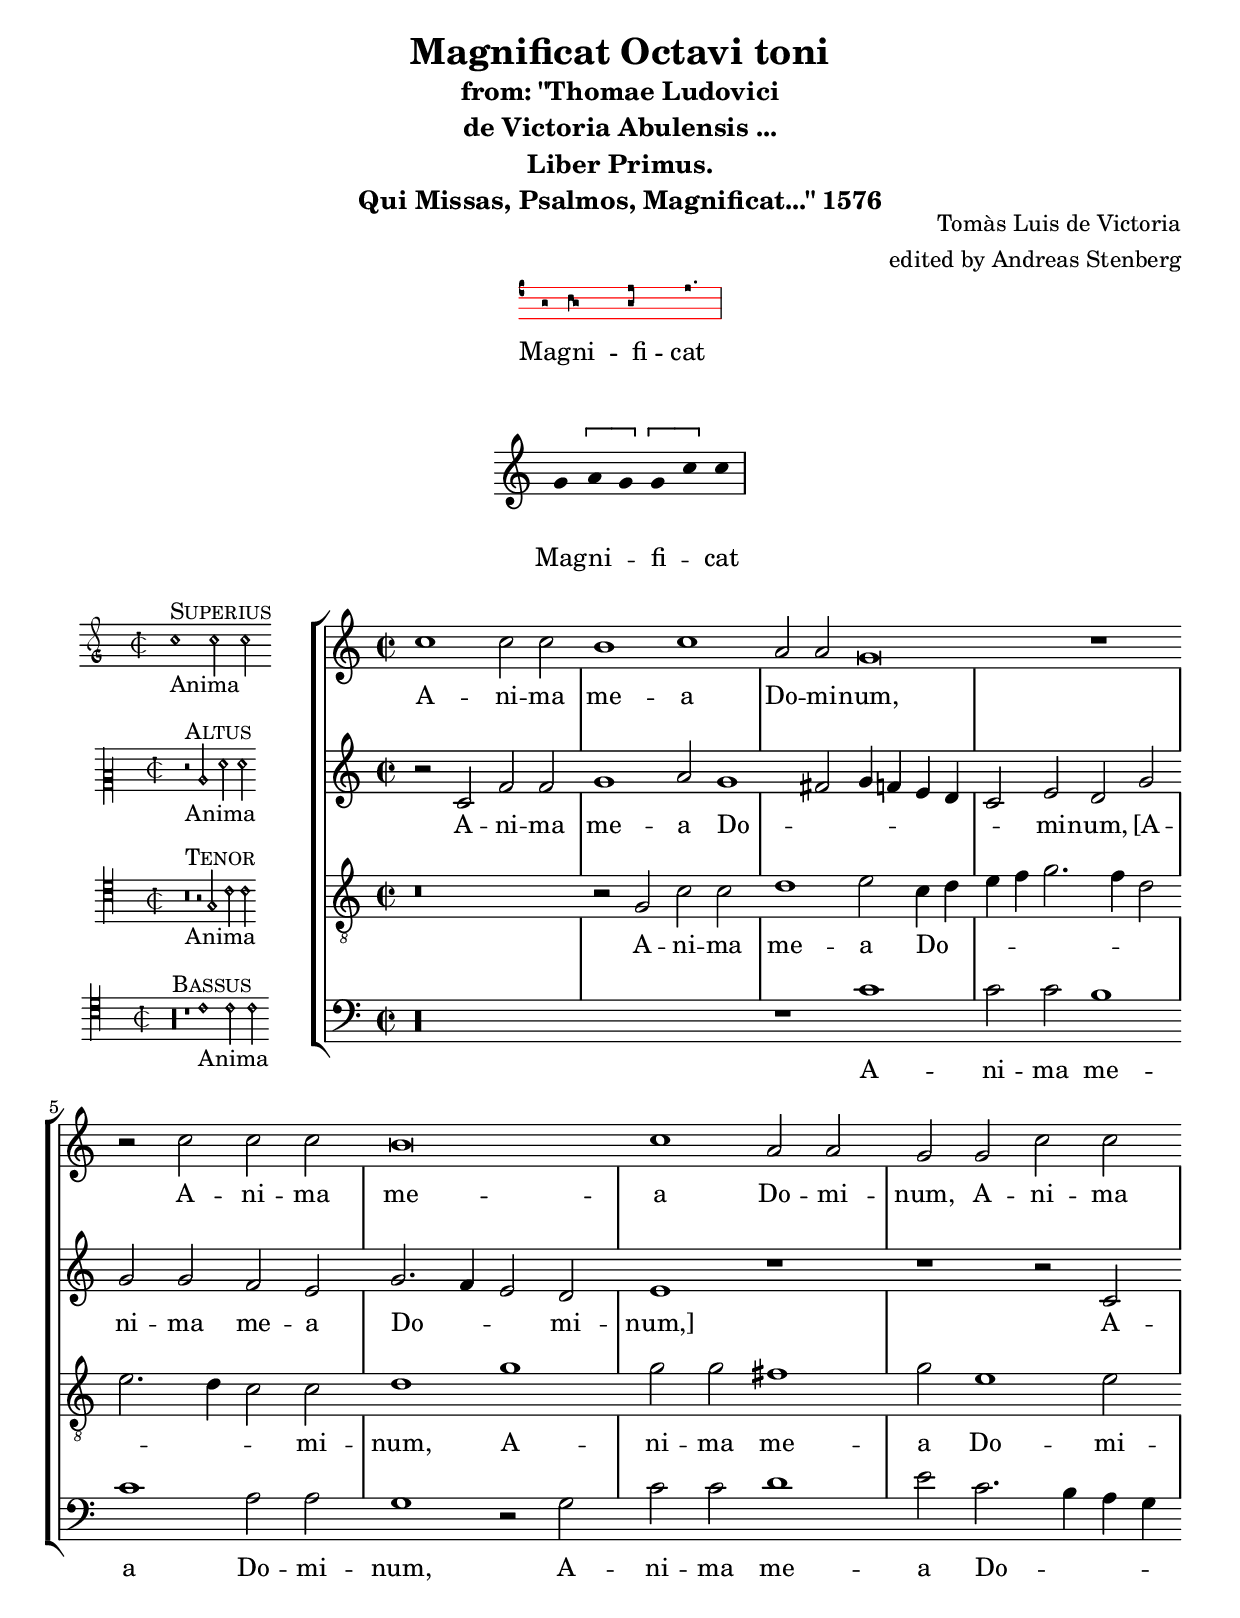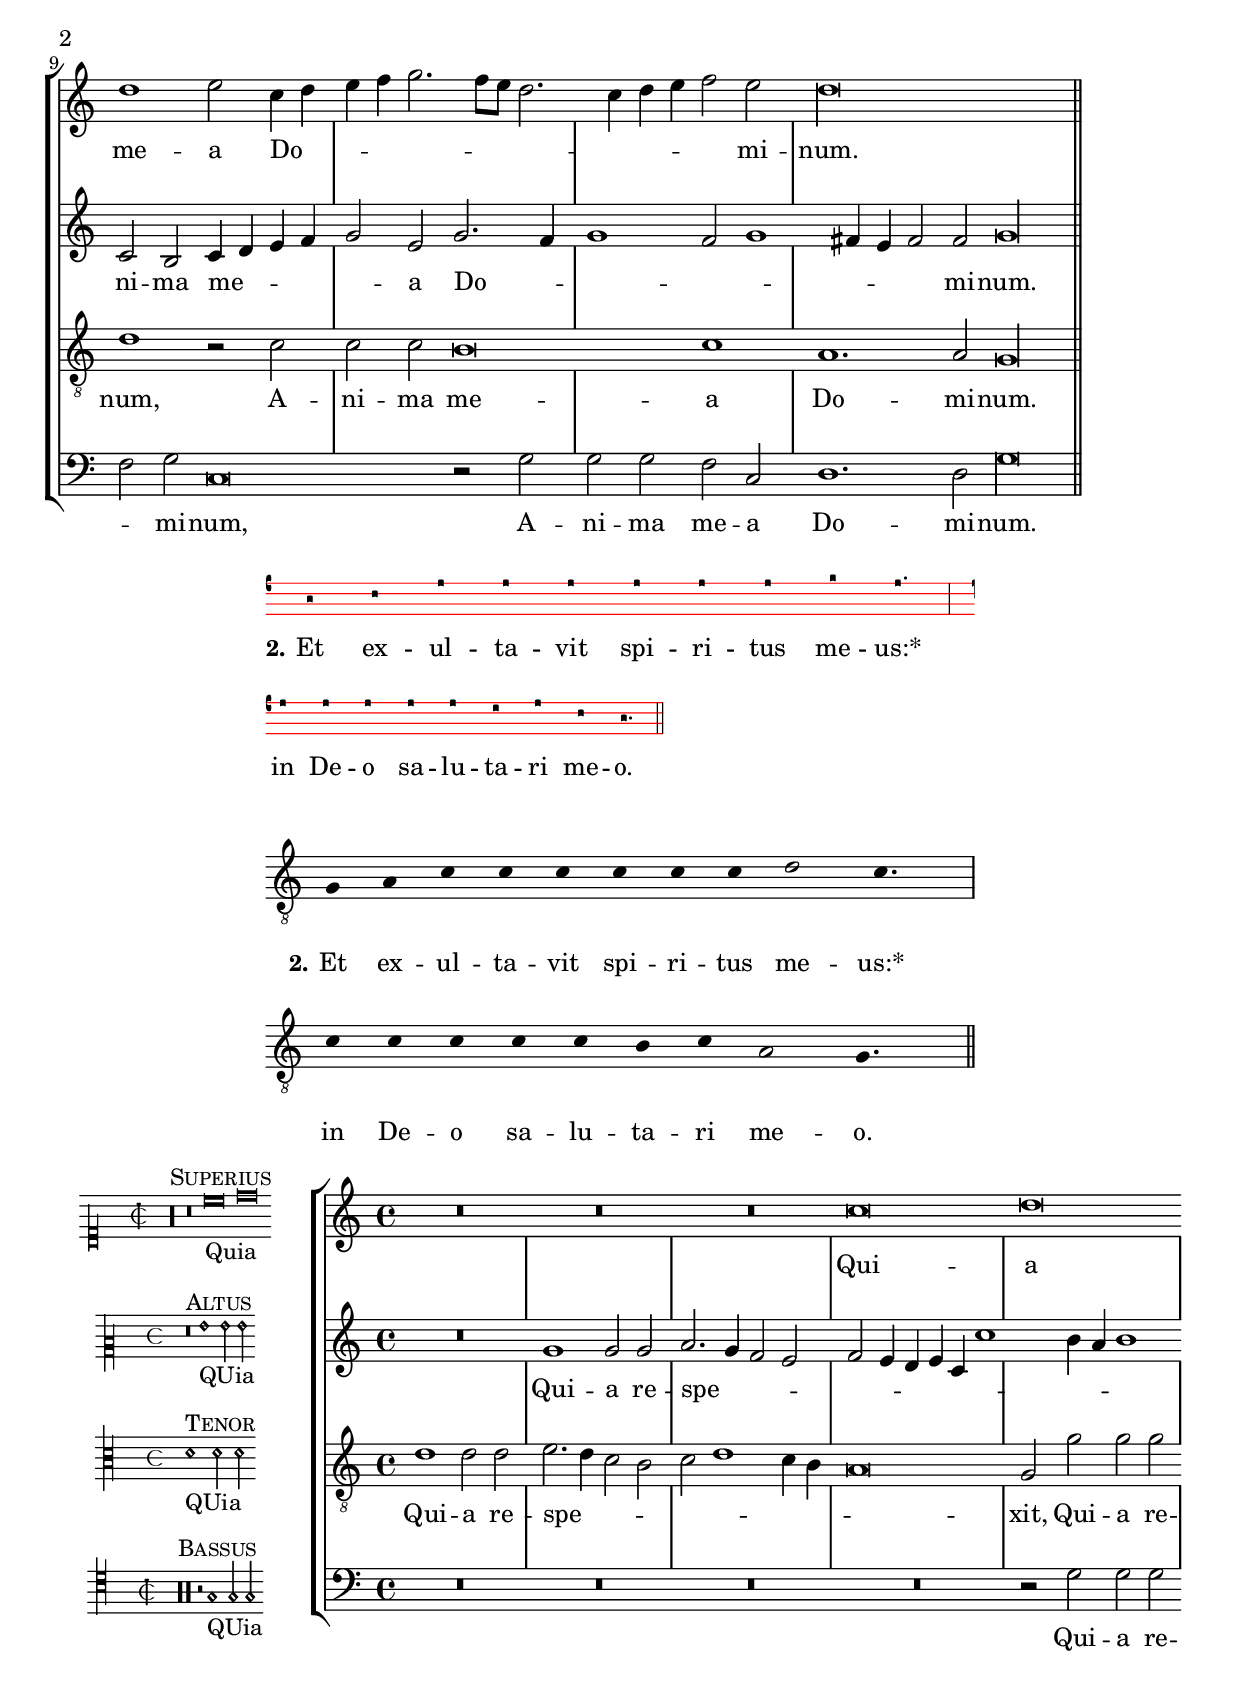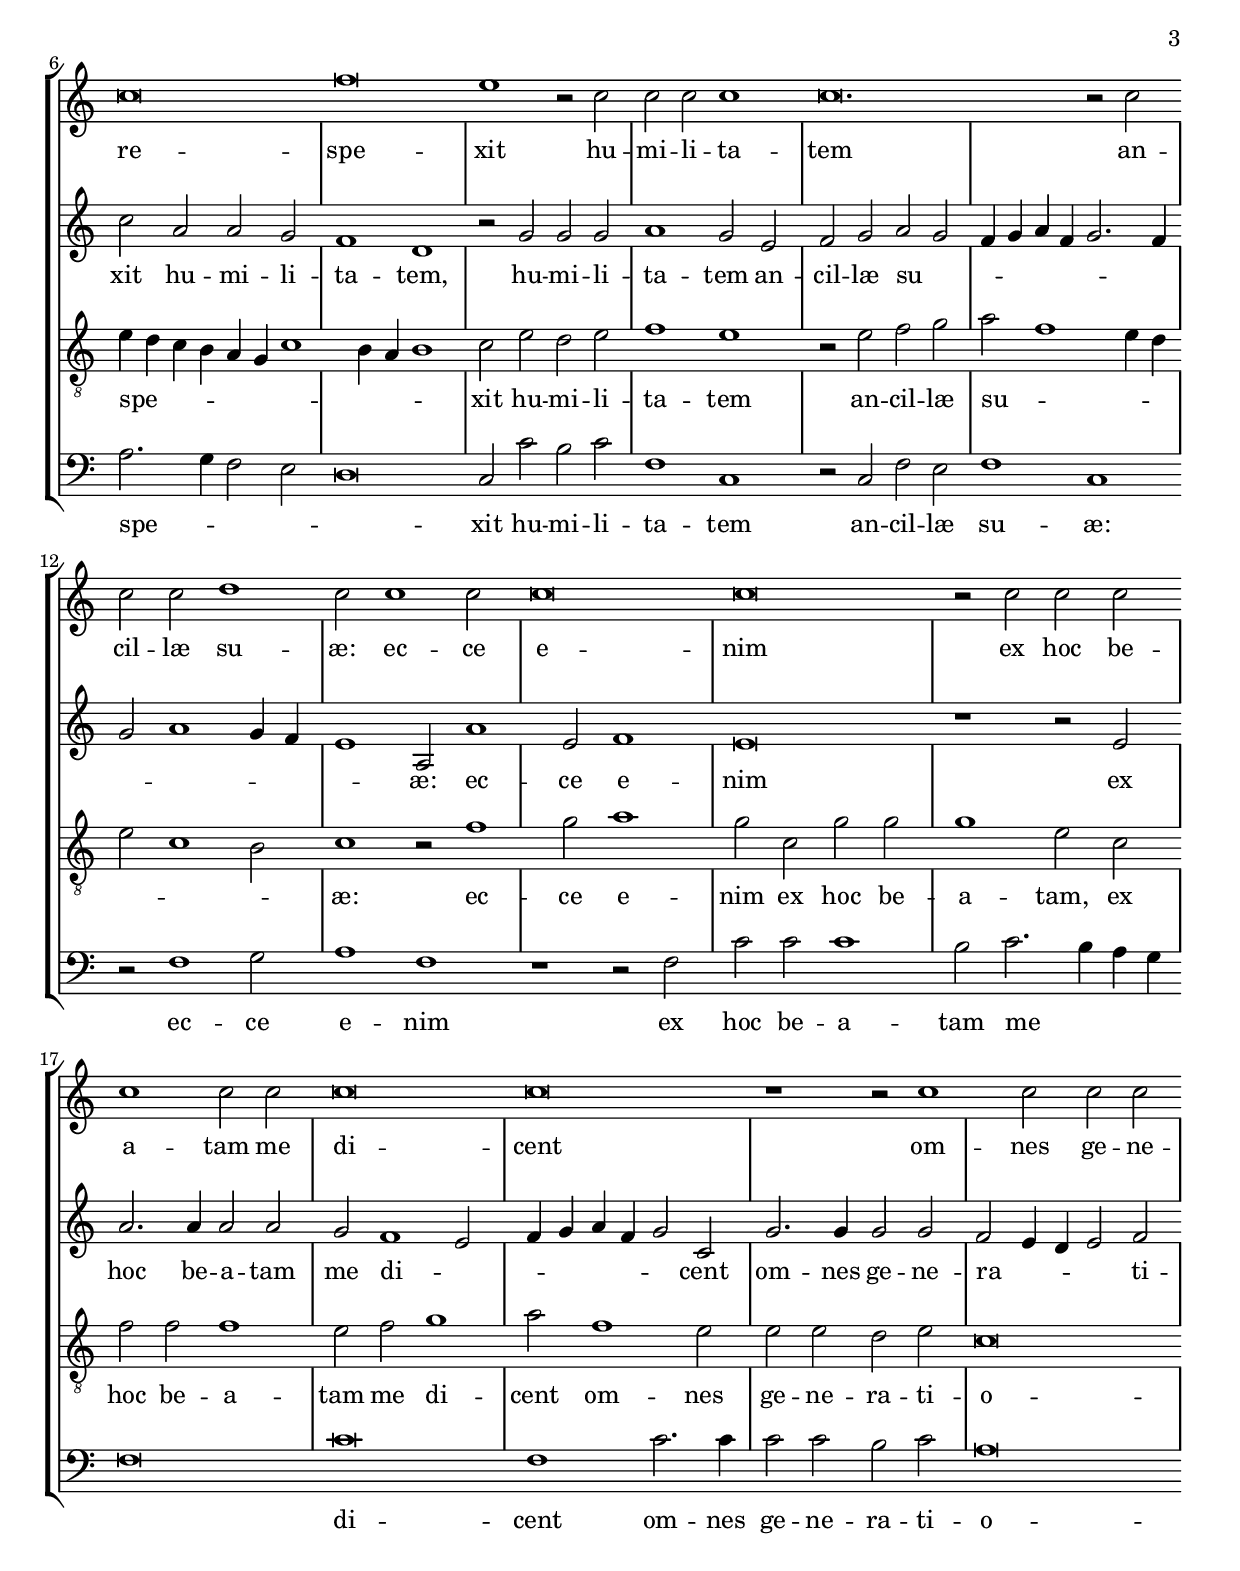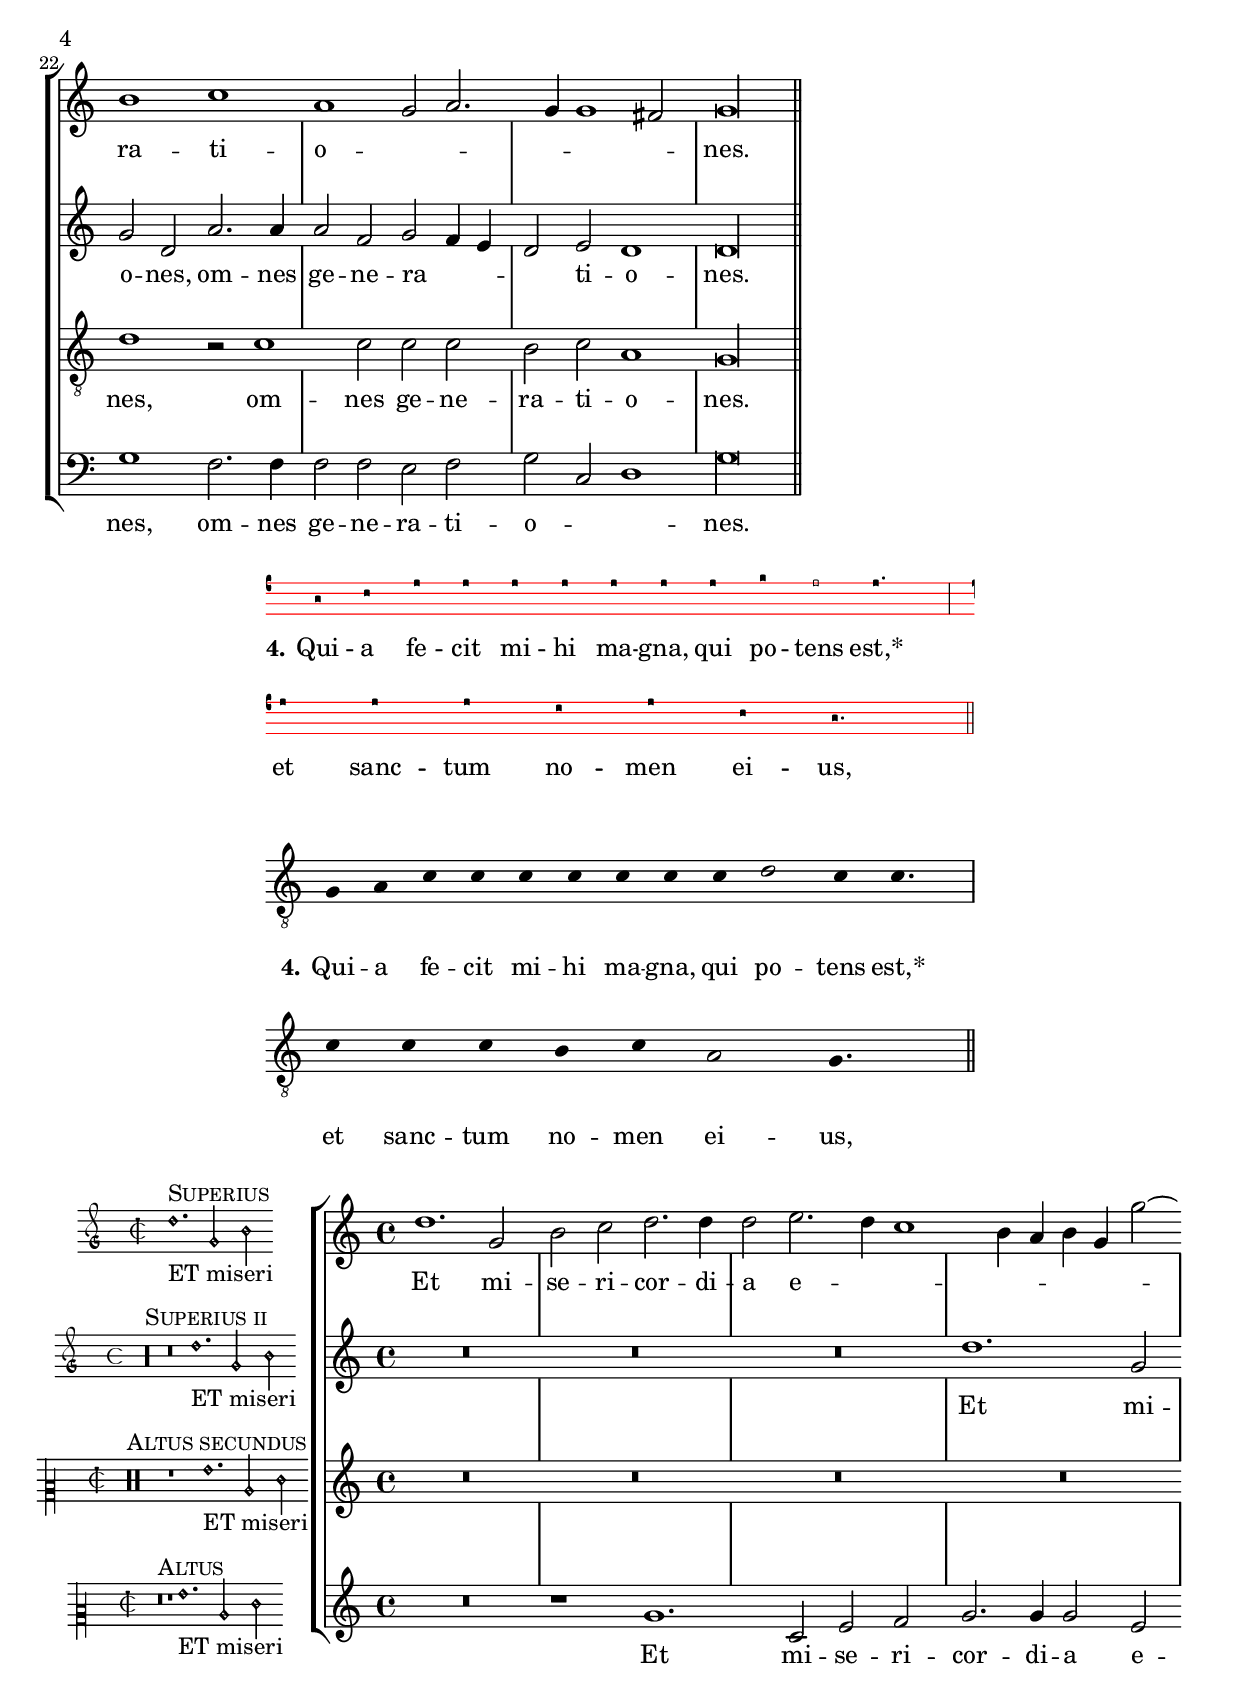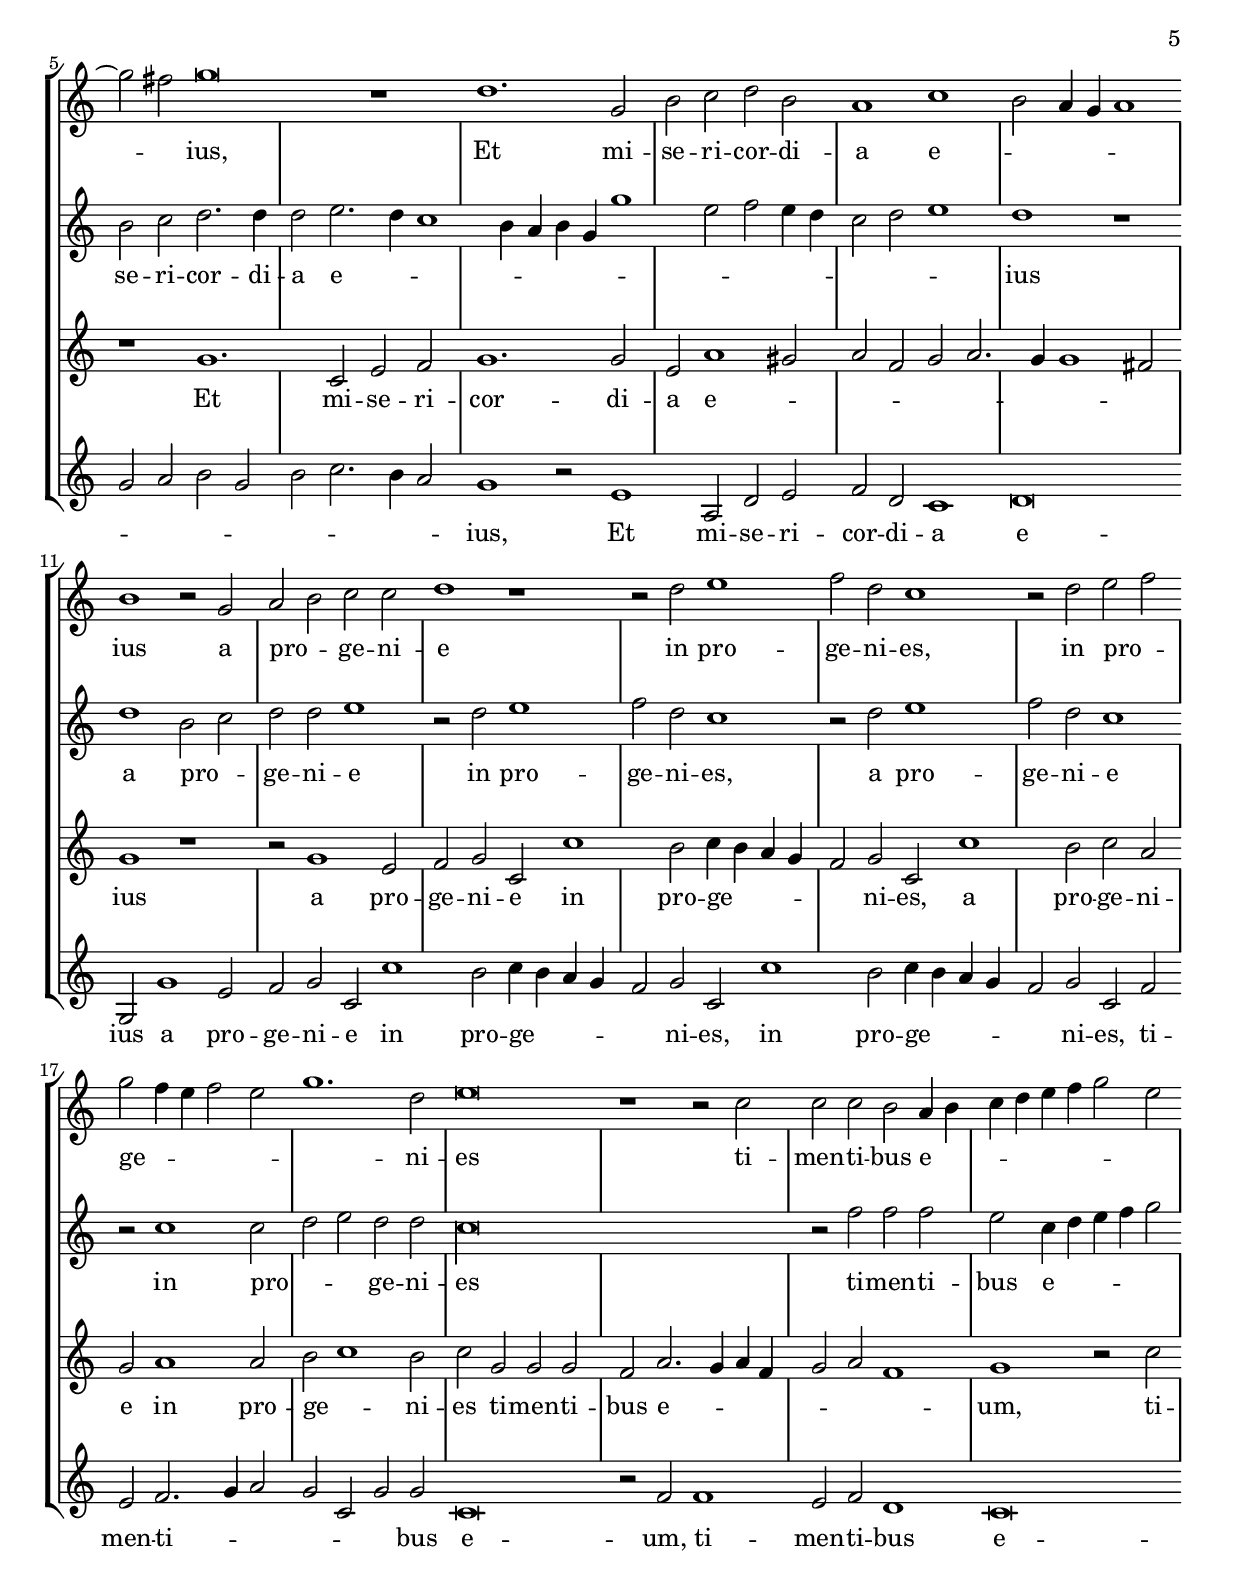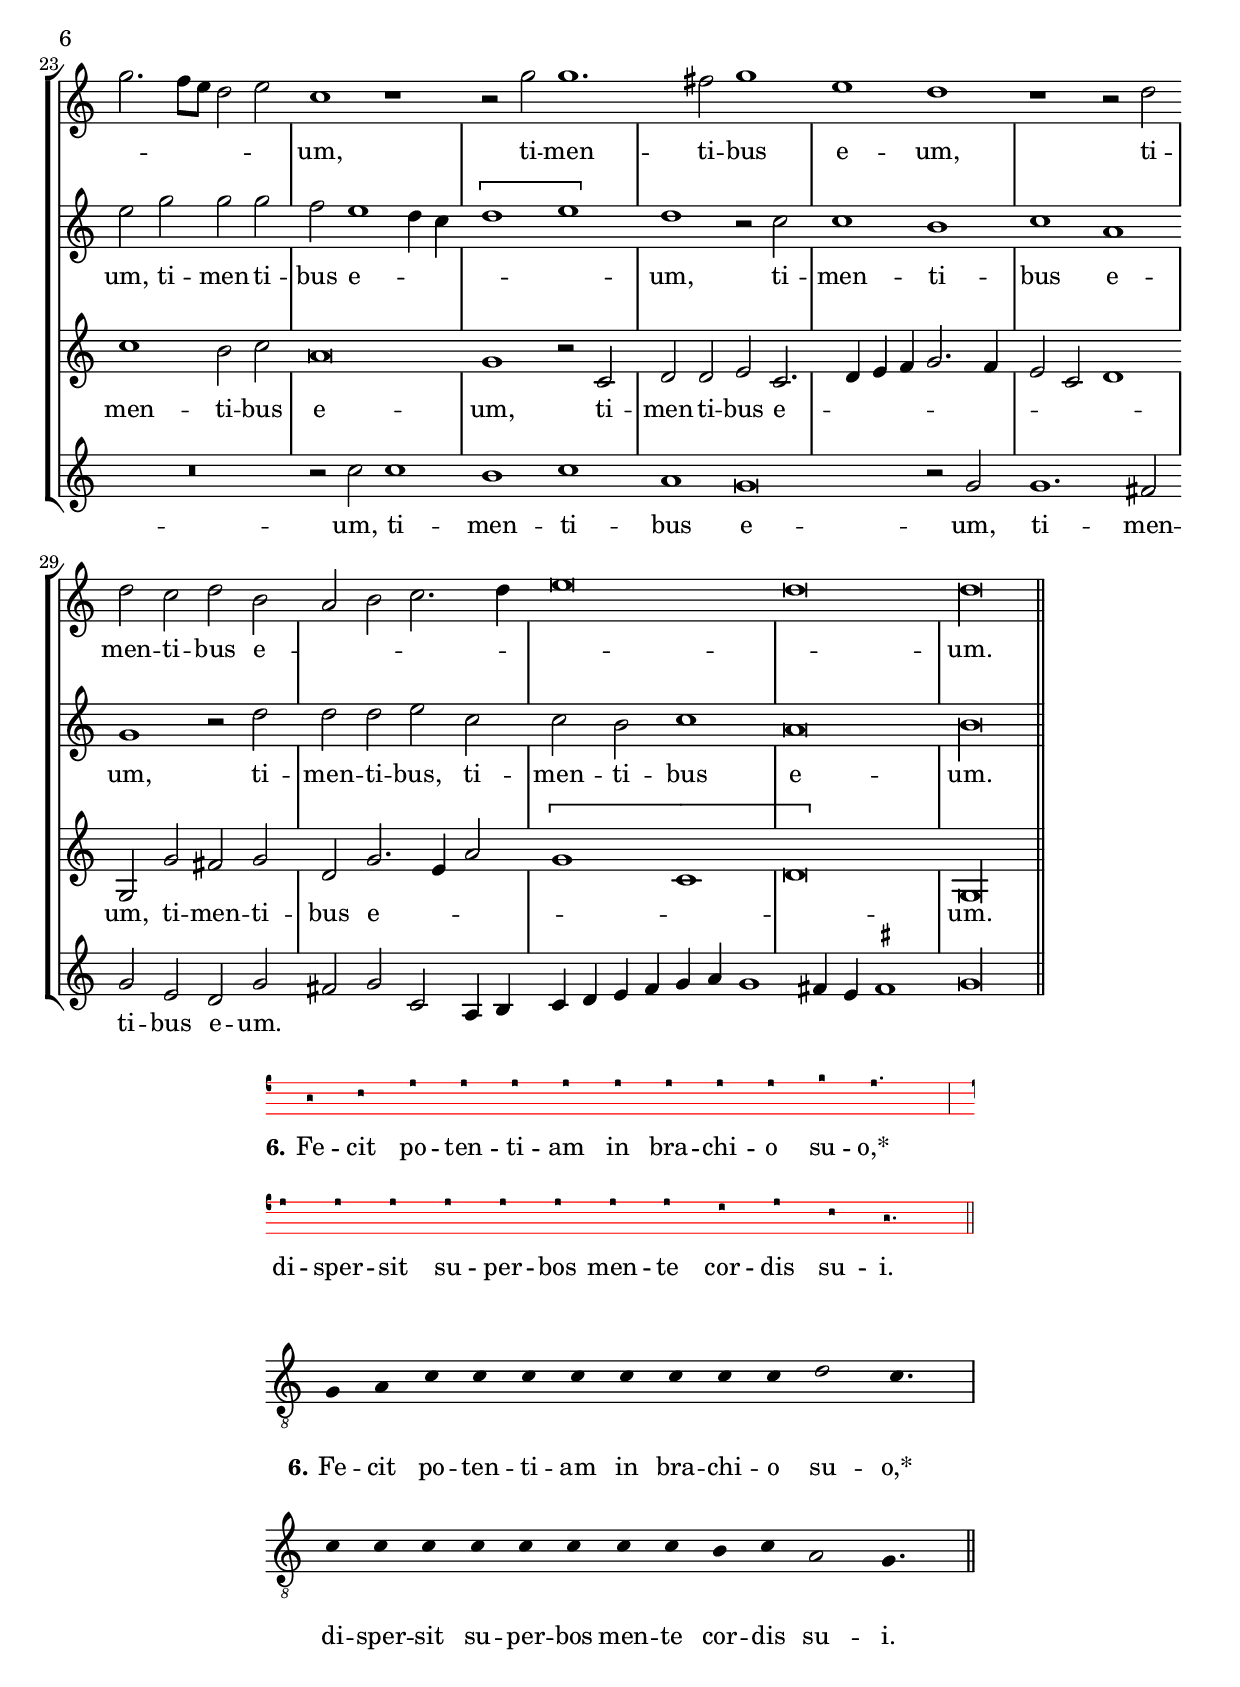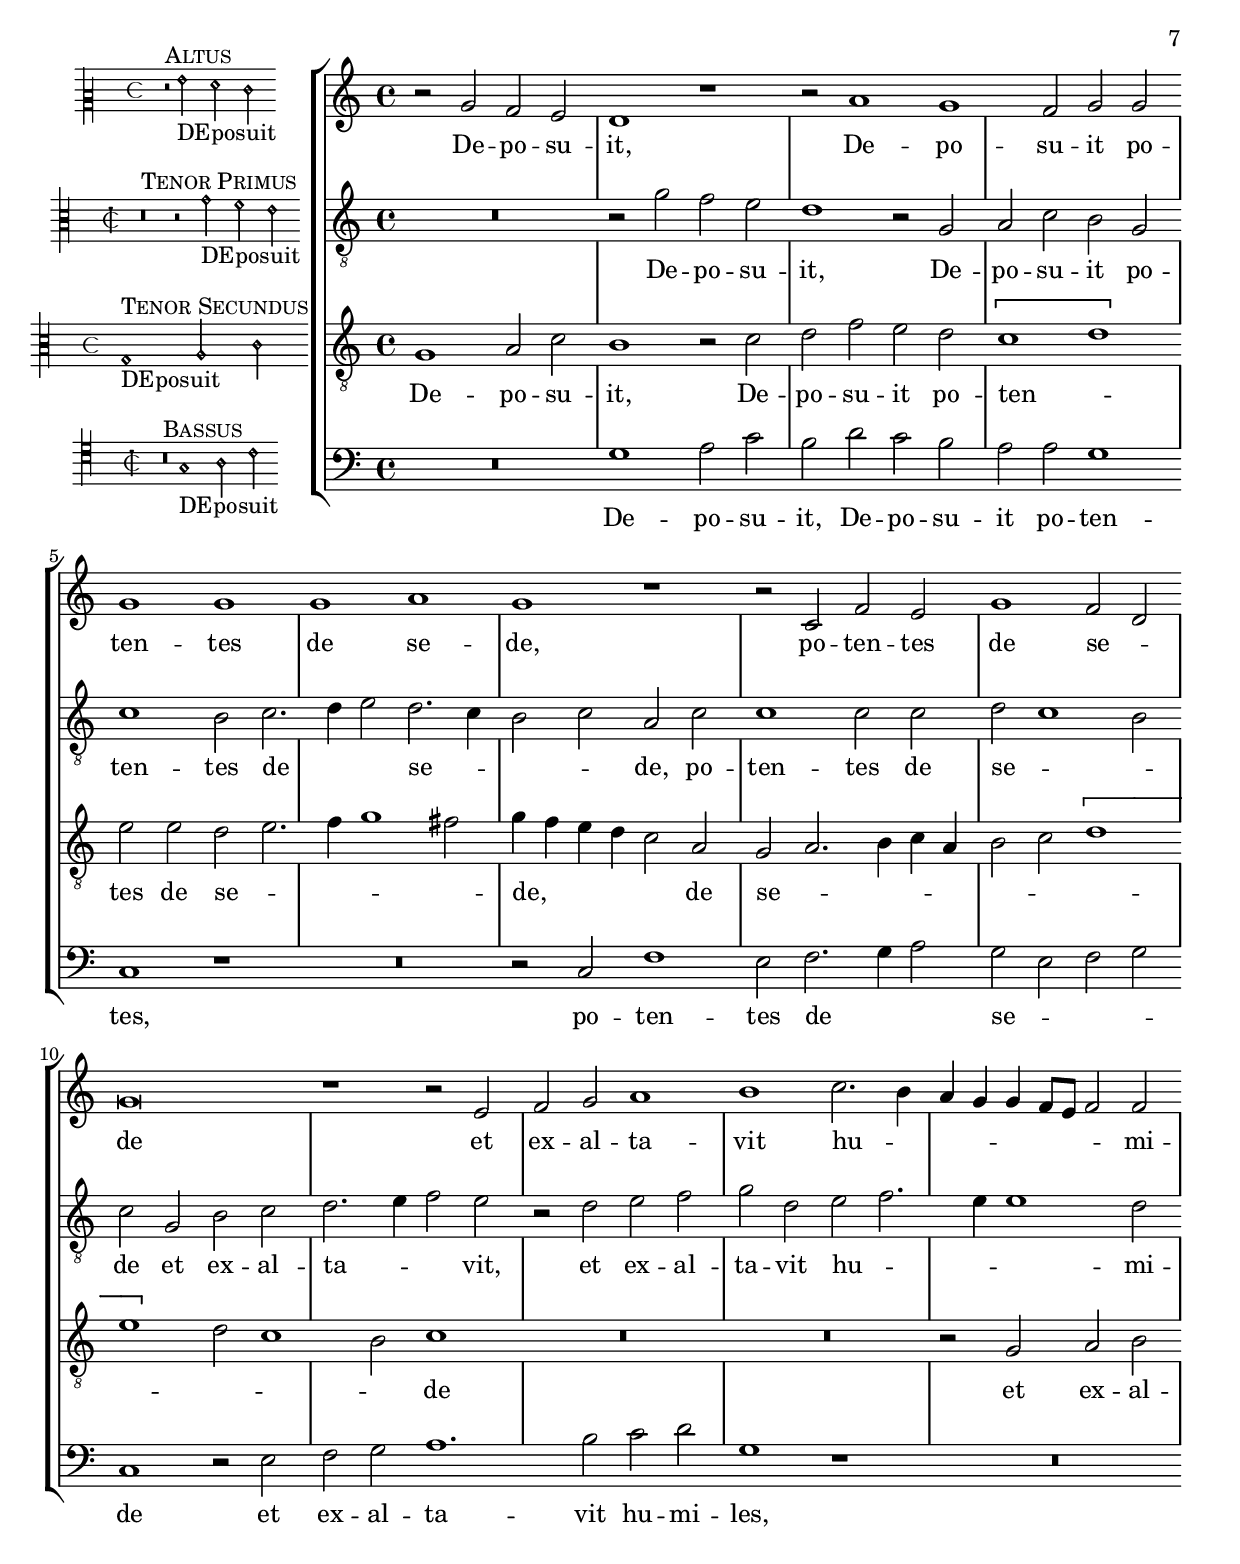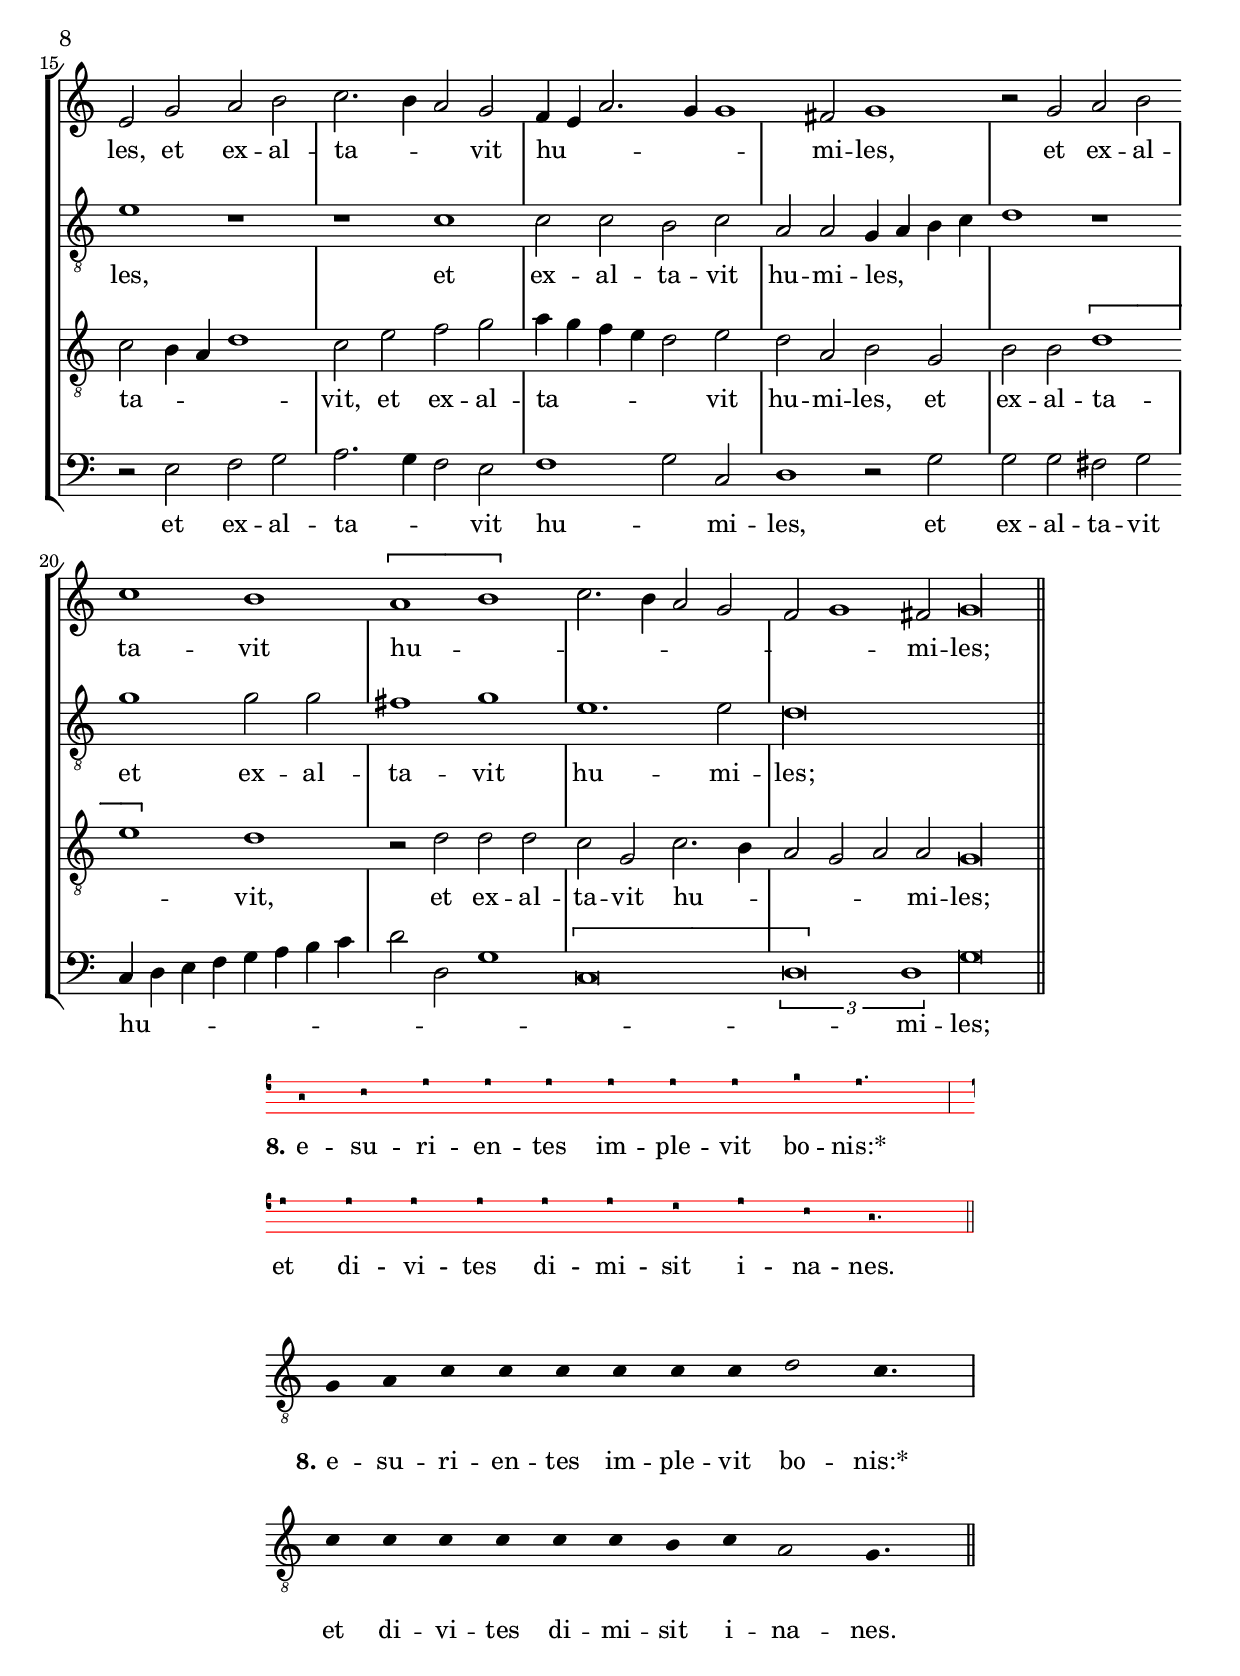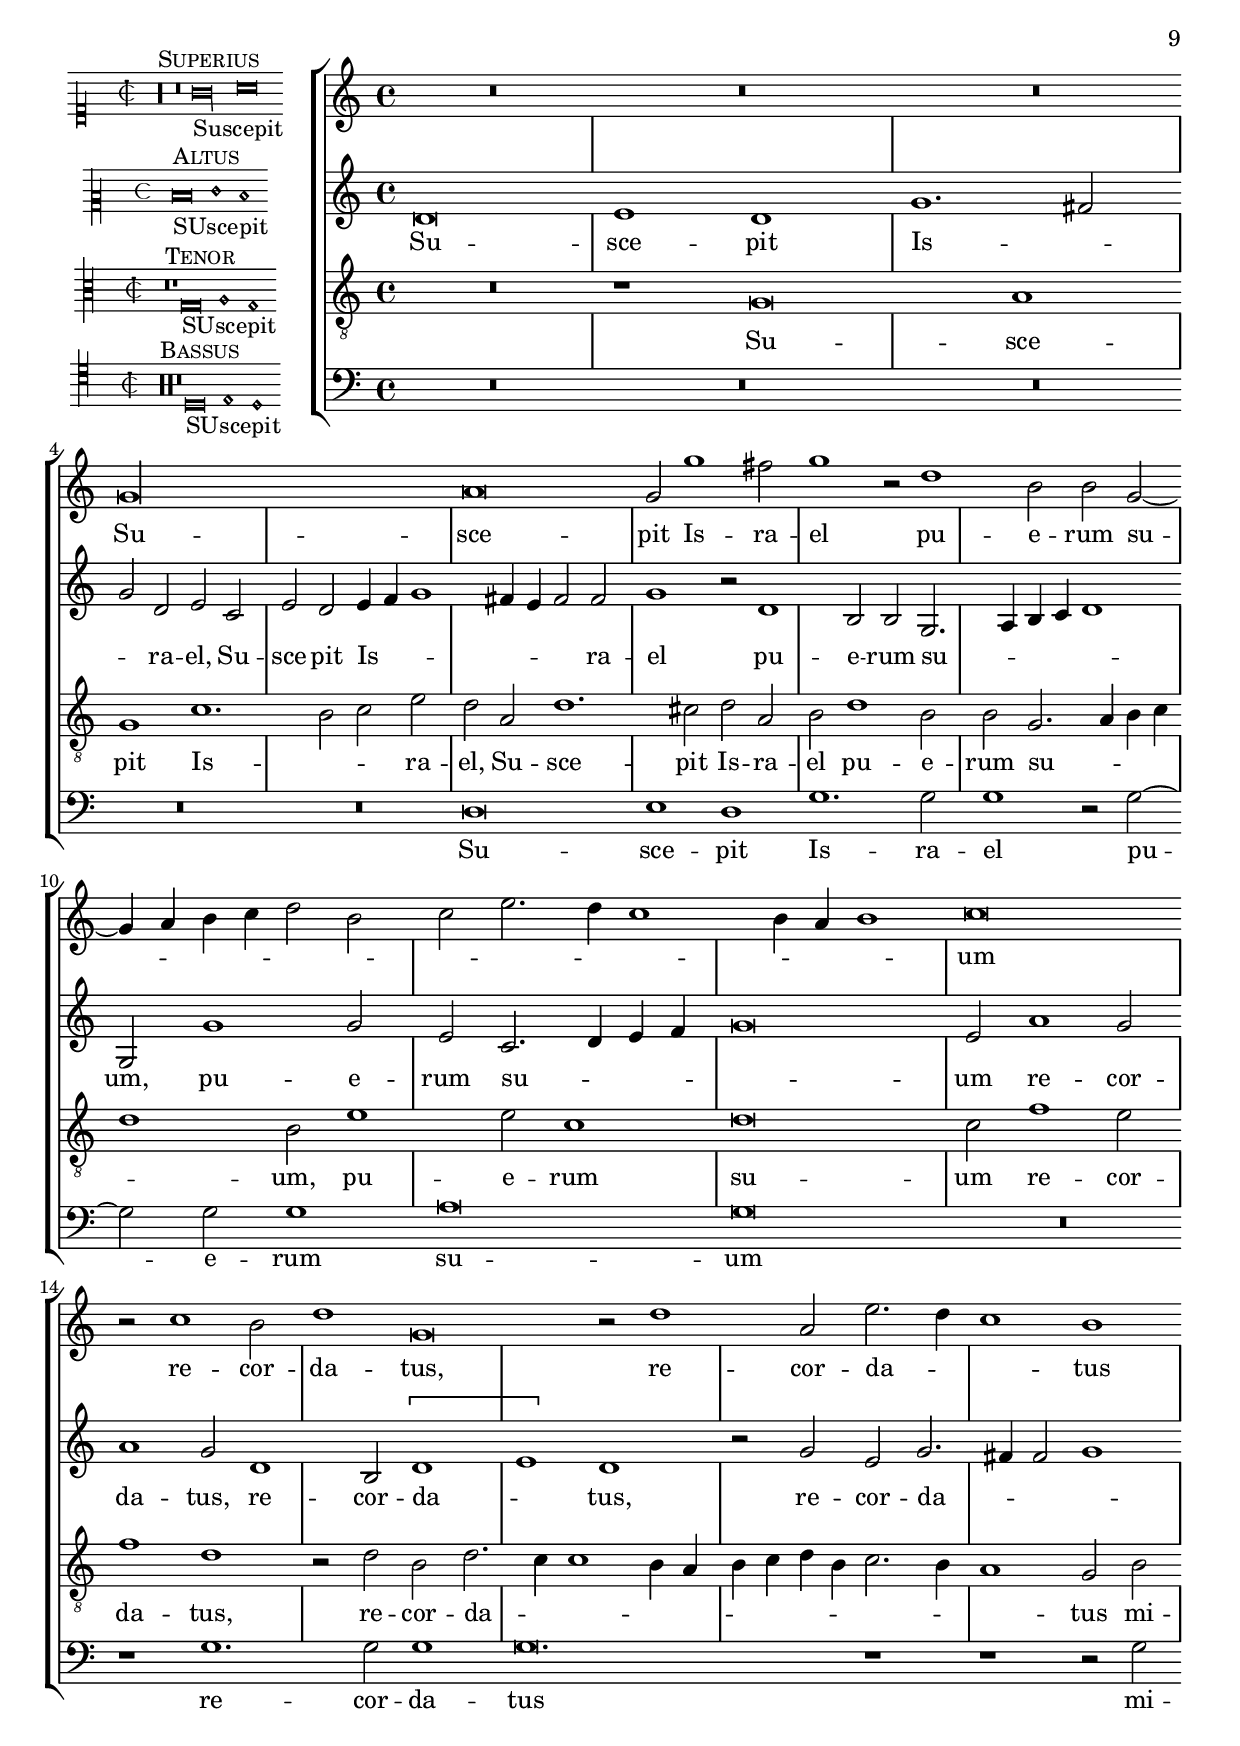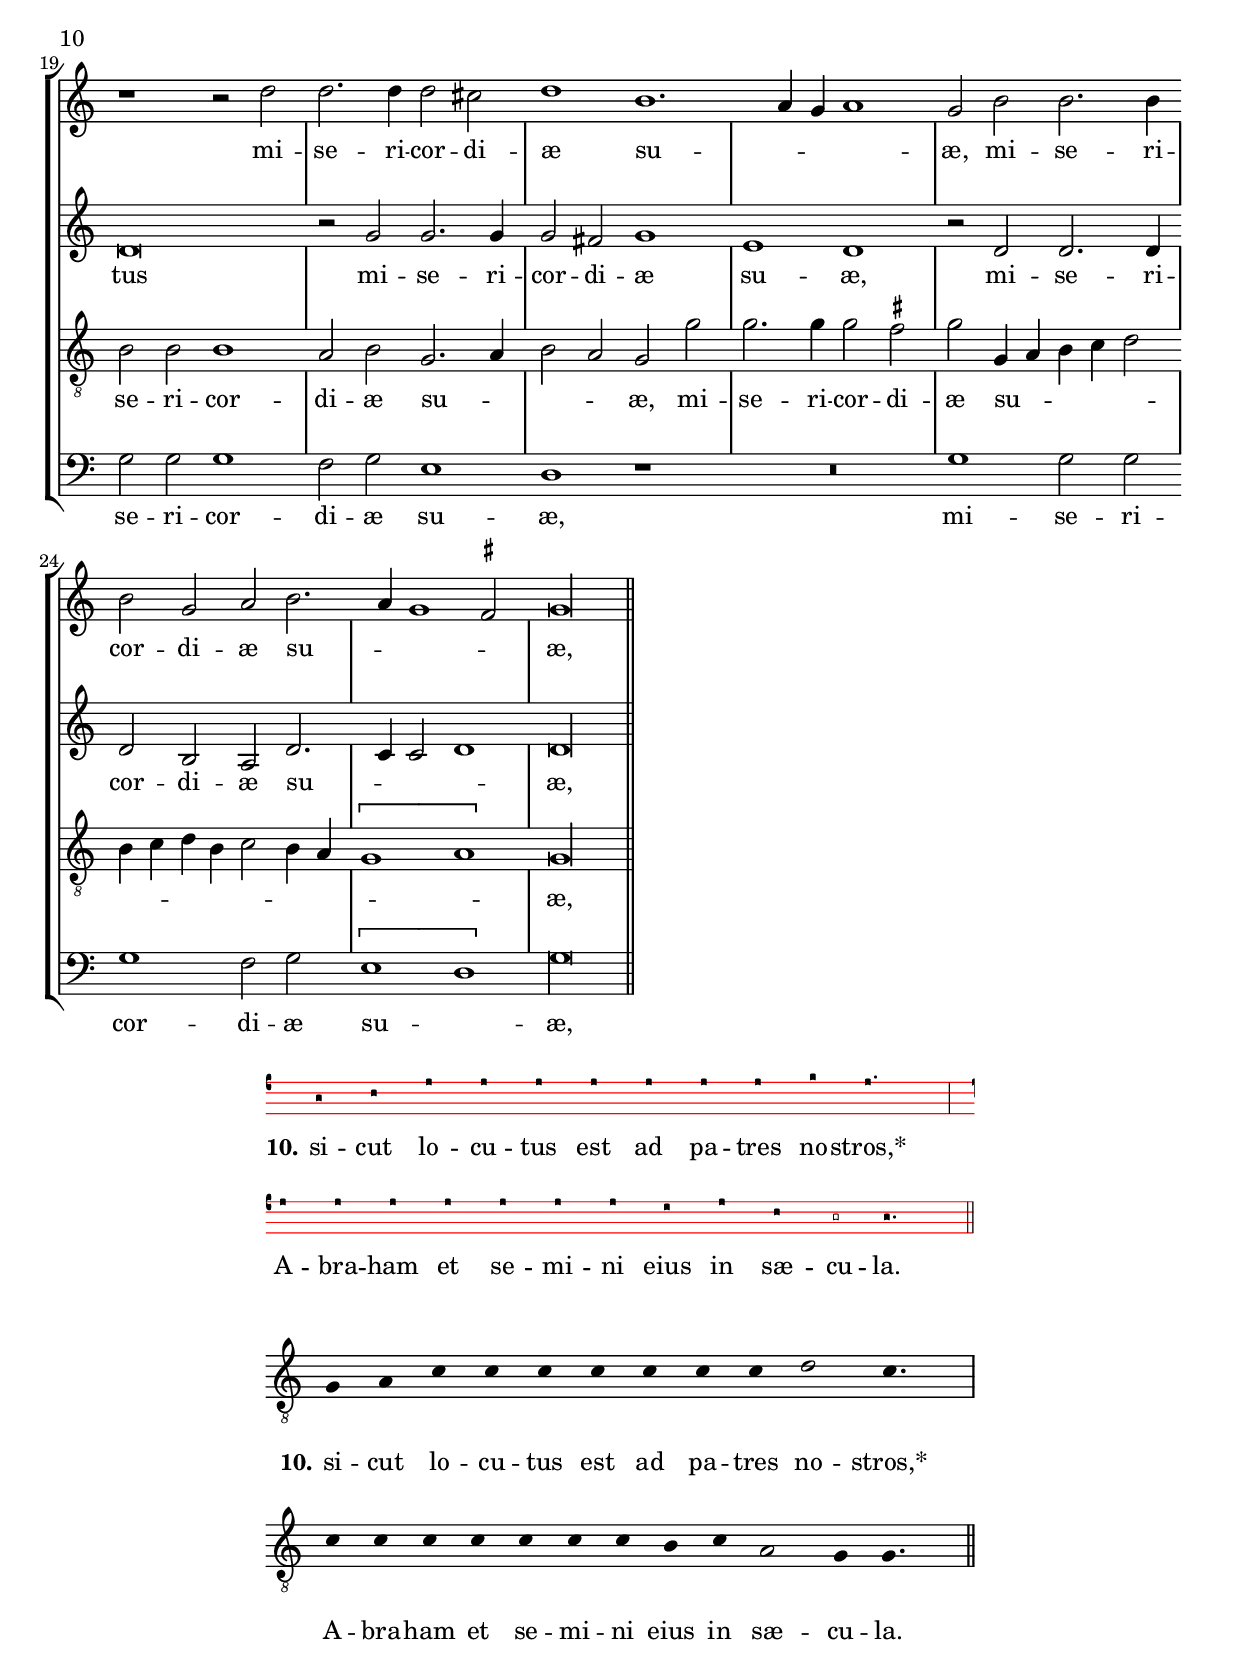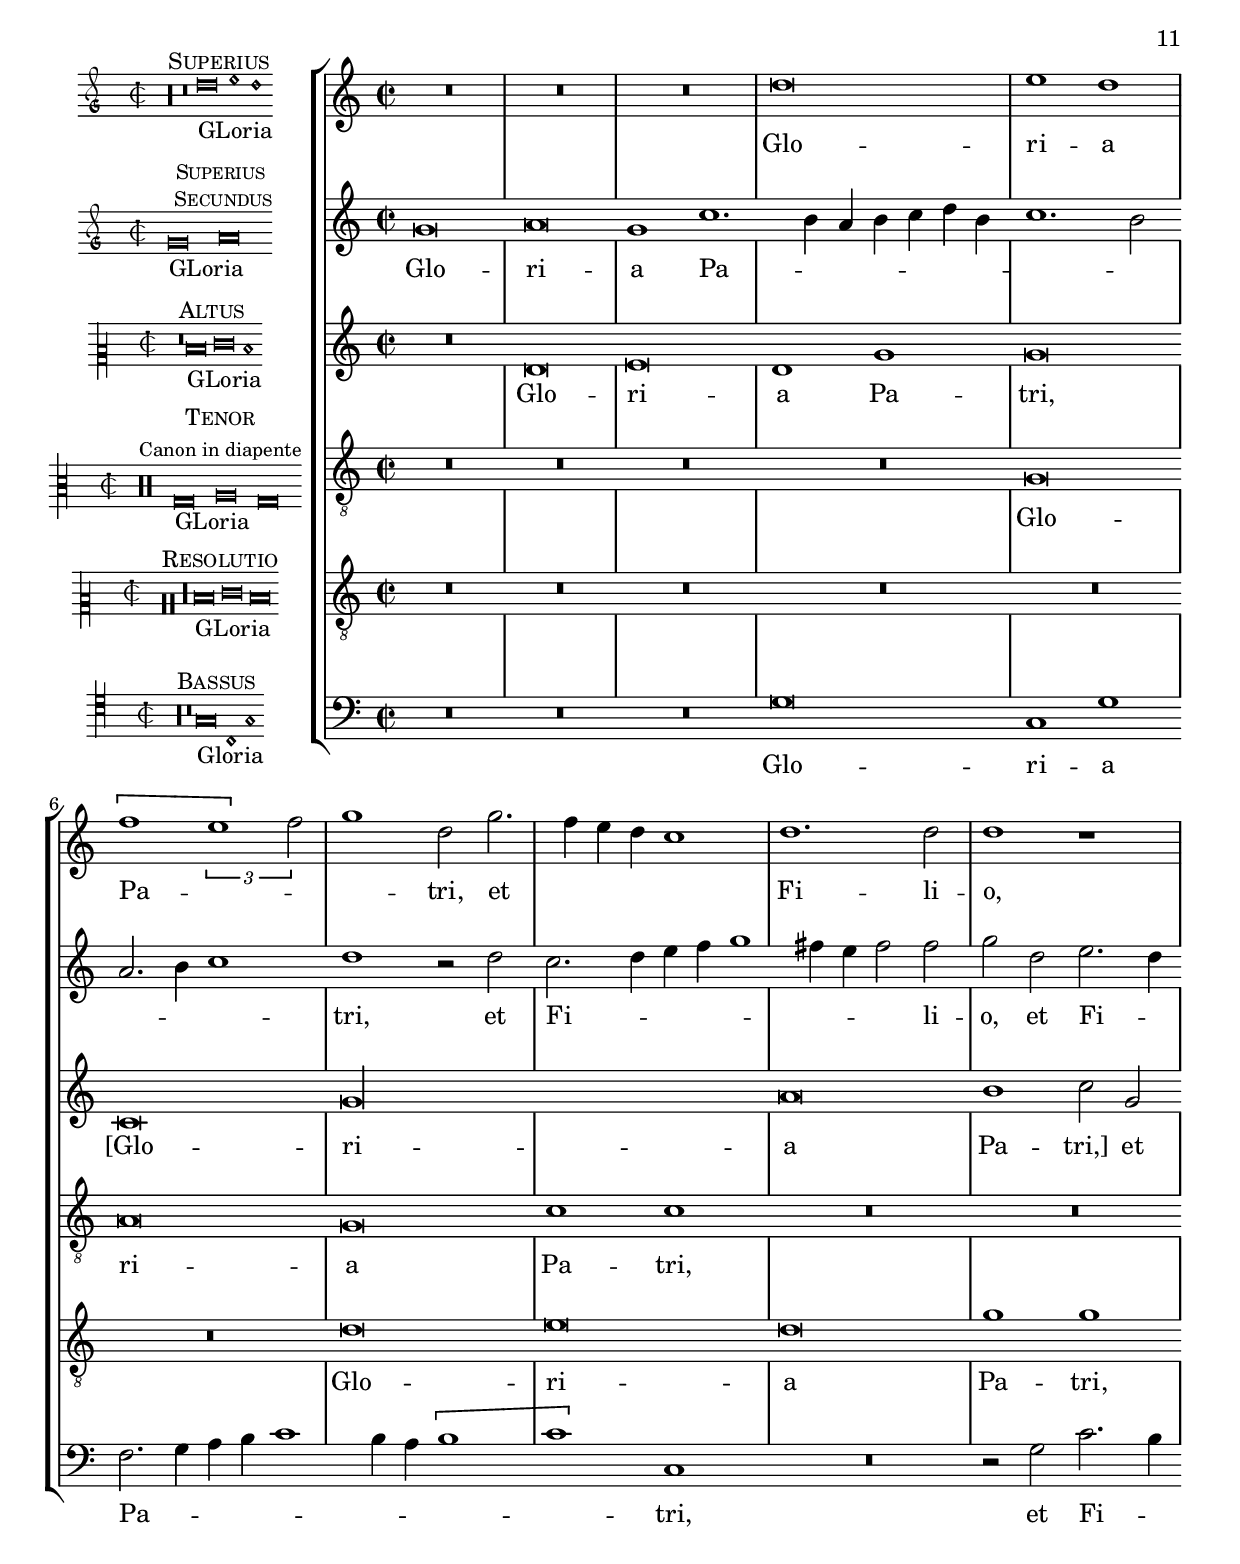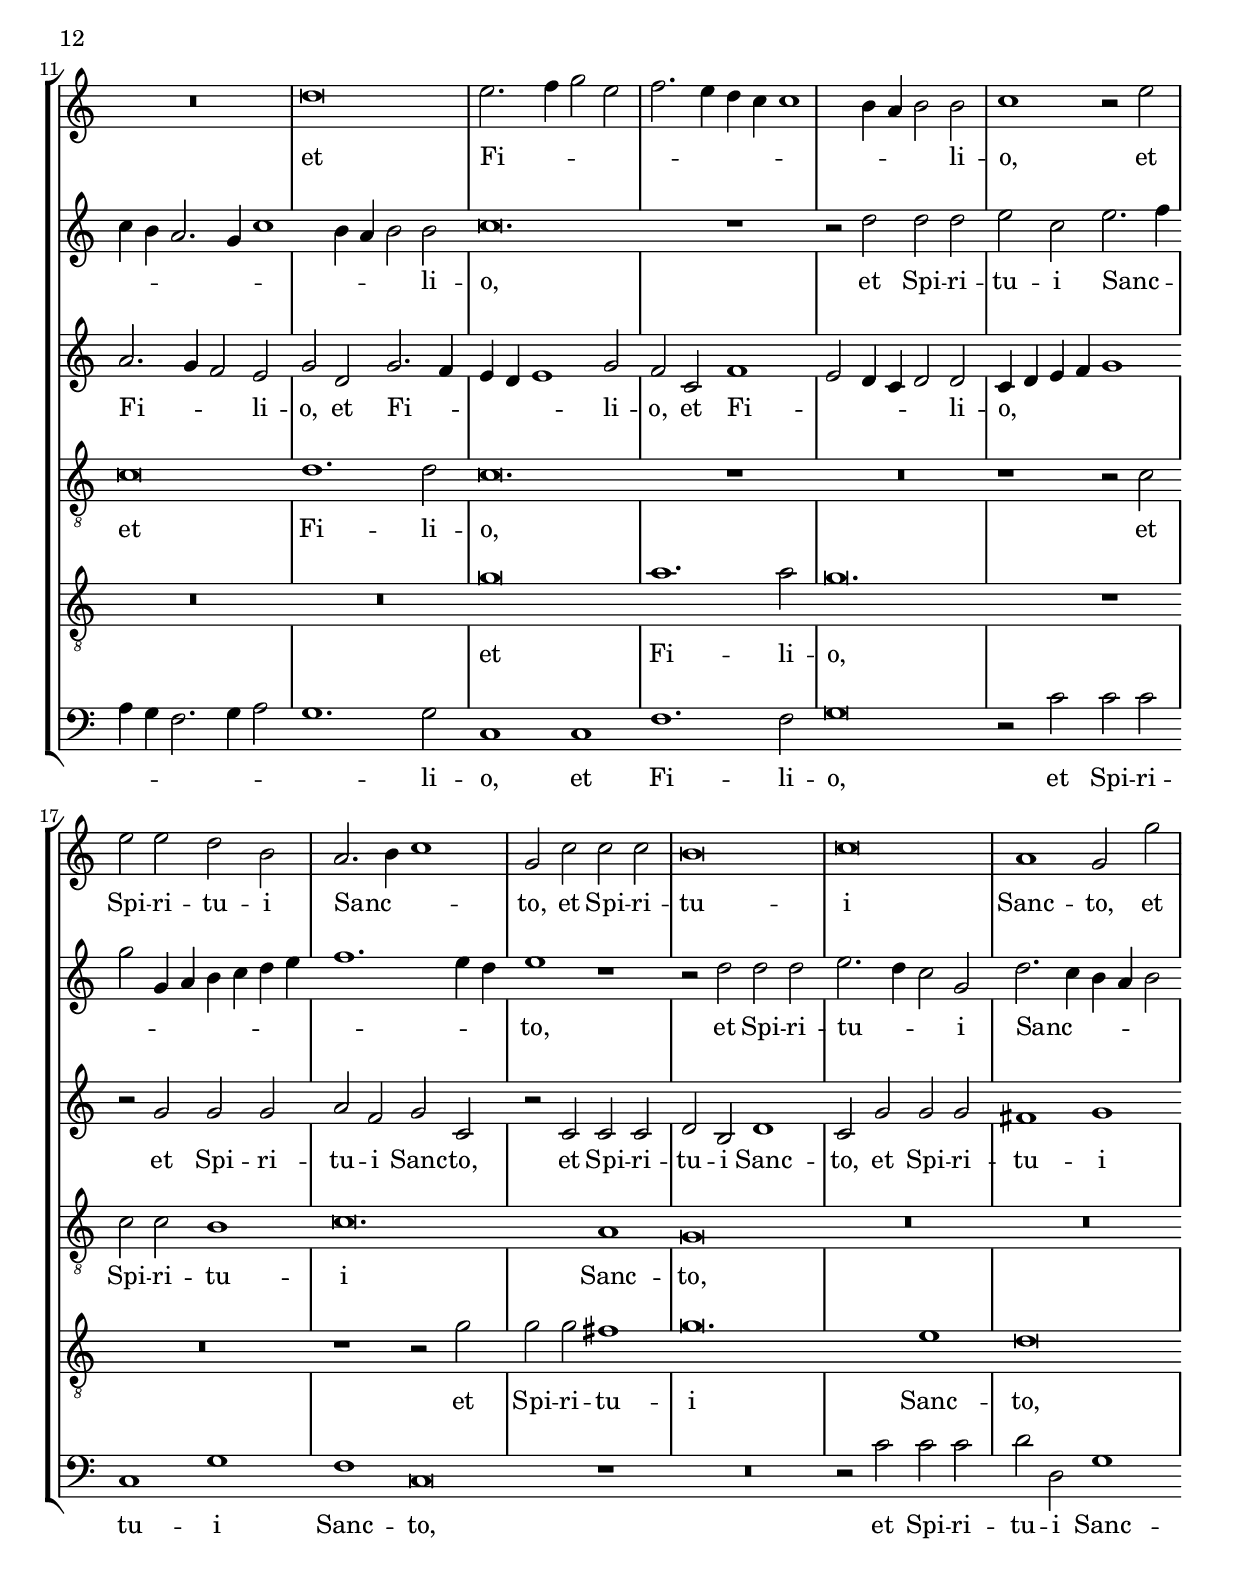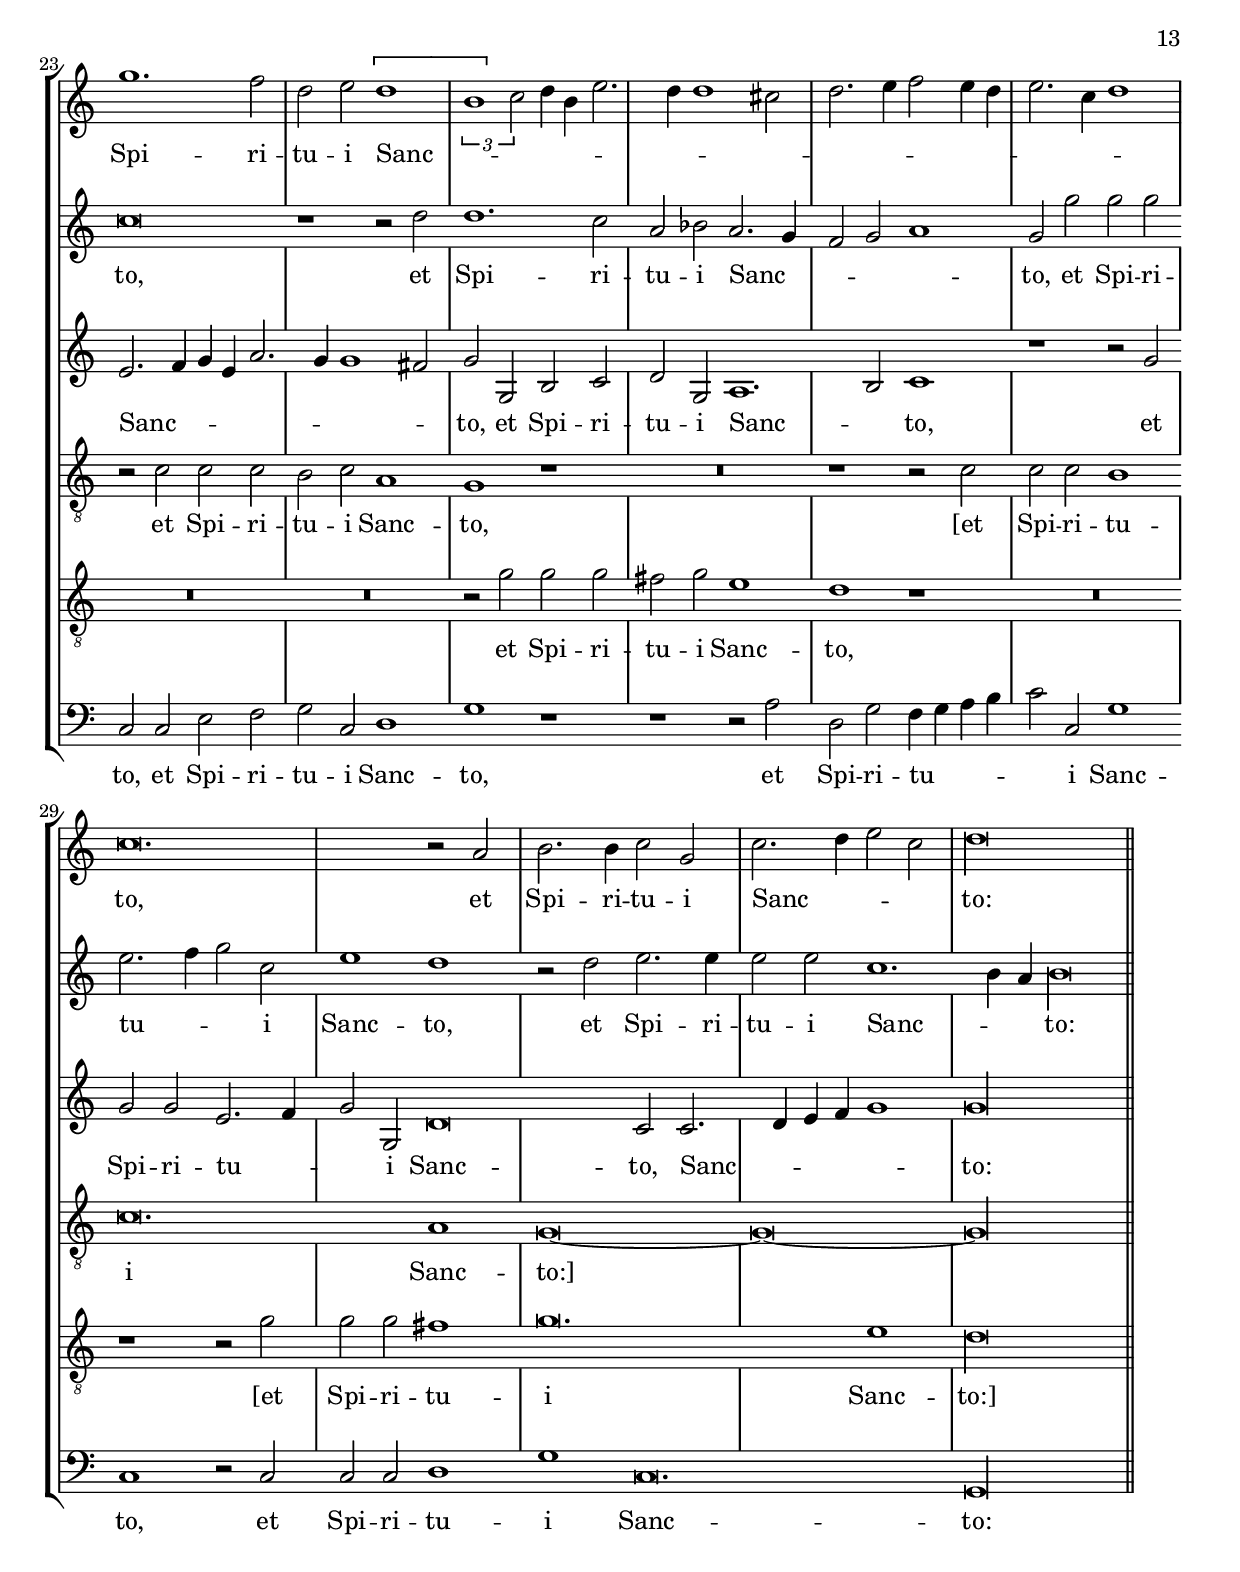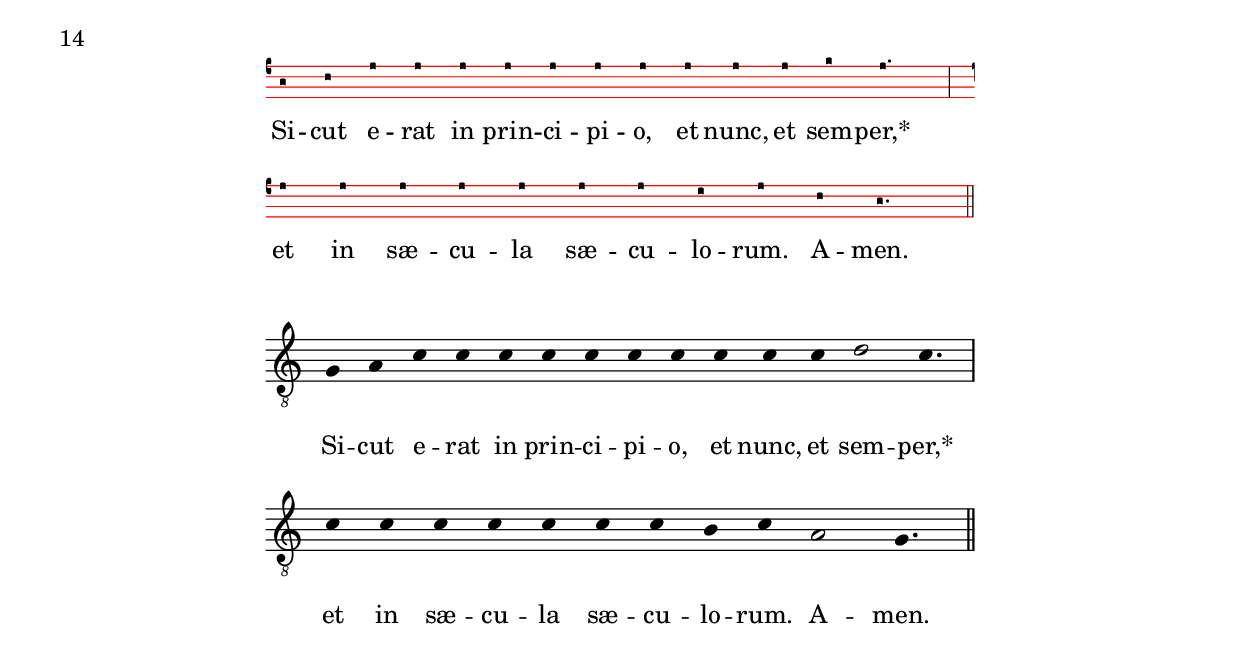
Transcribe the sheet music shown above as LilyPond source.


%%%%%%%%%%%%%%%%%%%%%%%%%%%%%%%%%%%%%%%%%%%%%%%%%%%%%%%%%%%%%%%%%%%
% This is a template based on the usual four part choir templater %
% where the voices have common lyrics at the the start but split  %
% to separate lyrics after a while.				  %
% This template is modyfied by AS from the one in the lilypond    %
% documentation.						  %
% This template is to be used for instance for fairly simple      %
% settings where the stanzas are set homophonicaly but twhere the %
% Chorus contains polyphony that require separate underlay for    %
% the different voices.						  %
%%%%%%%%%%%%%%%%%%%%%%%%%%%%%%%%%%%%%%%%%%%%%%%%%%%%%%%%%%%%%%%%%%%
\version "2.18.0"
\include "deutsch.ly"
ficta = \once \set suggestAccidentals =##t

\header {
  title = "Magnificat Octavi toni"
  subtitle = \markup { \center-column { "from: \"Thomae Ludovici"
"de Victoria Abulensis ..."
"Liber Primus."
"Qui Missas, Psalmos, Magnificat...\" 1576"
}}
  composer = "Tomàs Luis de Victoria"
  arranger = "edited by Andreas Stenberg"
}

%\include "gregorian.ly"
%% Definitions from gregorian.ly
versus =
#(define-music-function (music) (ly:music?)
   (add-prefix-to-lyrics "℣" music))

% Add unicode 211F (response) as prefix to lyrics.
responsum =
#(define-music-function (music) (ly:music?)
   (add-prefix-to-lyrics "℟" music))

%
% Declare head prefix shortcuts.
%
virga =
\once \override NoteHead.virga = ##t
stropha =
\once \override NoteHead.stropha = ##t
inclinatum =
\once \override NoteHead.inclinatum = ##t
auctum =
\once \override NoteHead.auctum = ##t
descendens =
\once \override NoteHead.descendens = ##t
ascendens =
\once \override NoteHead.ascendens = ##t
pes =
\once \override NoteHead.pes-or-flexa = ##t
flexa =
\once \override NoteHead.pes-or-flexa = ##t
oriscus =
\once \override NoteHead.oriscus = ##t
quilisma =
\once \override NoteHead.quilisma = ##t
deminutum =
\once \override NoteHead.deminutum = ##t
linea =
\once \override NoteHead.linea = ##t
cavum =
\once \override NoteHead.cavum = ##t

%
% Declare divisiones shortcuts.
%
virgula = {
  \once \override BreathingSign.text = #(make-musicglyph-markup "scripts.rcomma")
  \once \override BreathingSign.font-size = #-2

  % Workaround: add padding.  Correct fix would be spacing engine handle this.
  \once \override BreathingSign.minimum-X-extent = #'(-1.0 . 0.0)
  \once \override BreathingSign.minimum-Y-extent = #'(-2.5 . 2.5)

  \breathe
}
caesura = {
  \once \override BreathingSign.text = #(make-musicglyph-markup "scripts.rvarcomma")
  \once \override BreathingSign.font-size = #-2

  % Workaround: add padding.  Correct fix would be spacing engine handle this.
  \once \override BreathingSign.minimum-X-extent = #'(-1.0 . 0.0)
  \once \override BreathingSign.minimum-Y-extent = #'(-2.5 . 2.5)

  \breathe
}
divisioMinima = {
  \once \override BreathingSign.stencil = #ly:breathing-sign::divisio-minima

  % Workaround: add padding.  Correct fix would be spacing engine handle this.
  \once \override BreathingSign.minimum-X-extent = #'(-1.0 . 0.0)
  \once \override BreathingSign.minimum-Y-extent = #'(-2.5 . 2.5)

  \breathe
}
divisioMaior = {
  \once \override BreathingSign.stencil = #ly:breathing-sign::divisio-maior
  \once \override BreathingSign.Y-offset = #0

  % Workaround: add padding.  Correct fix would be spacing engine handle this.
  \once \override BreathingSign.minimum-X-extent = #'(-1.0 . 0.0)
  \once \override BreathingSign.minimum-Y-extent = #'(-2.5 . 2.5)

  \breathe
}
divisioMaxima = {
  \once \override BreathingSign.stencil = #ly:breathing-sign::divisio-maxima
  \once \override BreathingSign.Y-offset = #0

  % Workaround: add padding.  Correct fix would be spacing engine handle this.
  \once \override BreathingSign.minimum-X-extent = #'(-1.0 . 0.0)
  \once \override BreathingSign.minimum-Y-extent = #'(-2.5 . 2.5)

  \breathe
}
finalis = {
  \once \override BreathingSign.stencil = #ly:breathing-sign::finalis
  \once \override BreathingSign.Y-offset = #0

  % Workaround: add padding.  Correct fix would be spacing engine handle this.
  \once \override BreathingSign.minimum-X-extent = #'(-1.0 . 0.0)
  \once \override BreathingSign.minimum-Y-extent = #'(-2.5 . 2.5)

  \breathe
}

%
% Declare articulation shortcuts.
%
accentus = #(make-articulation "accentus")
ictus = #(make-articulation "ictus")
semicirculus = #(make-articulation "semicirculus")
circulus = #(make-articulation "circulus")

%
% \augmentum increases the dot-count value of all note heads to which
% it is applied by one.
%
augmentum =
#(define-music-function (expr) (ly:music?)
   (shift-duration-log expr 0 1))

%
% Declare shortcut music functions for Liber Hymnarius neumes
% table (experimental).
%

#(define (make-ligature music)
   (make-music 'SequentialMusic
     'elements (append
                (cons
                 (make-music 'EventChord
                   'elements (list
                              (make-span-event 'LigatureEvent START)))
                 (ly:music-property music 'elements))
                (list
                 (make-music 'EventChord
                   'elements (list
                              (make-span-event 'LigatureEvent STOP)))))))

ligature = #(define-music-function
             (location music) (ly:music?)
             (make-ligature music))

%#(define (make-script x)
%   (make-music 'ArticulationEvent
%               'articulation-type x))
%
%#(define (add-script m x)
%   (if
%     (equal? (ly:music-property m 'name) 'EventChord)
%     (set! (ly:music-property m 'elements)
%           (cons (make-script x)
%                 (ly:music-property m 'elements))))
%   m)
%
%#(define (add-staccato m)
%   (add-script m "staccato"))
%
% % \applyMusic #(lambda (x) (music-map add-staccato x)) { c c }
%
% % \climacus { x y z ... }:
% % \[ \virga x \inclinatum y \inclinatum z ... \]
%
%#(defmacro def-climacus-function (start stop)
%  `(define-music-function (location music) (ly:music?)
%     (make-music 'SequentialMusic
%        'elements (list 'LigatureStartEvent
%                       (ly:music-deep-copy ,start)
%                        music
%                        (ly:music-deep-copy ,stop)
%                       'LigatureStopEvent))))
%climacus = #(def-climacus-function startSequentialMusic stopSequentialMusic)

%
% Declare default layout; here for Vaticana style.  In case there will
% be additional styles, we may want to create style-specific .ly files
% for inclusion (e.g. vaticana-init.ly), move the style-dependent stuff
% over there, leave the style-independent Gregorian stuff here, and let
% the style-specific file (vaticana-init.ly) include this file.  The
% user then will have to include vaticana-init.ly instead of
% gregorian.ly.
%

%% Magnificat

Magnificat = {
  g \[ a \melisma \pes  g\melismaEnd\] \[g\melisma \pes c'\melismaEnd\] \augmentum c'
  \divisioMaxima

}

magnificat = \transpose c c' {
  \clef G
  \key c\major
  \omit Stem
  \set Score.tempoHideNote = ##t
  \tempo 2 = 66
  g4  \[a\melisma  g\melismaEnd \]   \[g\melisma c'\melismaEnd\] c'
  \bar "|"
}

magnificatLyrics = \lyricmode {
  Mag -- ni -- fi -- cat

}


\markup {
  \column {
    \fill-line {
      \hspace #0.2
      \column {
        \score {

          <<
            \new VaticanaVoice = "cantus" {
              \clef "vaticana-do3"
              \Magnificat
            }
            \new Lyrics \lyricsto "cantus" {
              \magnificatLyrics
            }
          >>
          \layout {
            indent = 0.0

            %%% TODO: should ragged-right be the default?
            %ragged-right = ##t
            ragged-last = ##t

            line-thickness = #(/ (ly:output-def-lookup $defaultpaper 'staff-space) 7.0)

            \context {
              \VaticanaStaff
              \override StaffSymbol.color = #red
              \override LedgerLineSpanner.color = #red
            }
            \context {
              \Score
              \remove "Bar_number_engraver"

              %%%
              %%% FIXME: Musicologically seen, timing should be set to #f.
              %%% Unfortunately, setting it to #f will result in no
              %%% line-breakable items being created, such that the whole
              %%% music will end up in a single line.  Therefore, we
              %%% currently set it to #t, until the ligature code is fixed
              %%% to automatically insert breakable items.
              %%%
              timing = ##t

              %%%
              %%% FIXME: Setting barAlways to #t would fix the above
              %%% "timing = ##t" problem, but, surprisingly, it increases
              %%% the space between ligatures.  Hence, we set it to #f.
              %%%
              barAlways = ##f

              \override SpacingSpanner.packed-spacing = ##f

              %%%
              %%% TODO: Play around with the following SpacingSpanner
              %%% settings to yield better spacing between ligatures.
              %%%
              %%% FIXME: setting #'spacing-increment to a small value
              %%% causes tons of "programming error: adding reverse spring,
              %%% setting to unit" messages.
              %%%
              %\override SpacingSpanner.base-shortest-duration = #(ly:make-moment 1/4)
              %\override SpacingSpanner.shortest-duration-space = #0
              %\override SpacingSpanner.average-spacing-wishes = ##f
              %\override SpacingSpanner.spacing-increment = #0.0
              %\override SpacingSpanner.uniform-stretching = ##t
            }
          }

        }

      }
      \hspace #0.2
    }
    \fill-line {
      \hspace #0.2
      \column {
        \vspace #2.0
        \score {
          <<
            \cadenzaOn
            \new Voice = Sanctus \magnificat
            \new Lyrics \lyricsto Sanctus \magnificatLyrics
          >>
          \layout {
            ragged-right = ##f
            \context {
              \Lyrics
              \override VerticalAxisGroup.staff-affinity = ##f
            }
            \context {
              \Score
              \omit TimeSignature
            }
          }
        }
      }
      \hspace #0.2
    }
    \vspace #1.0
  }
}

%% Anima mea Dominum

global = {
  \key c \major
}

sopMusic = \relative c'' {

  \set Score.tempoHideNote = ##t
  \tempo 1 = 66
  \time 2/2
  \set Timing.measureLength = #(ly:make-moment 4/2)
  \override Staff.BarLine.transparent = ##t
  c1 c2 c2
  h1 c1
  a2 a2 g\breve
  r1
  r2 c2 c2 c2
  h\breve
  c1 a2 a2
  g2 g2 c2 c2
  d1
  e2 c4( d4
  e4 f4 g2. f8 e8 d2.
  c4 d4 e4 f2) e2
  \cadenzaOn
  d\longa*3/2
  \revert Staff.BarLine.transparent
  \bar "||"
  \cadenzaOff
}
sopWords = \lyricmode {
  A -- ni -- ma me -- a Do -- mi -- num,
  A -- ni -- ma me -- a Do -- mi -- num,
  A -- ni -- ma me -- a Do -- mi -- num.
}
altoMusic = \relative c' {
  \override Staff.BarLine.transparent = ##t
  r2 c2 f2 f2
  g1 a2 g1(
  fis2 g4 f4 e4 d4
  c2) e2 d2 g2
  g2 g2 f2 e2
  g2.( f4 e2) d2
  e1 r1
  r1 r2 c2
  c2 h2 c4( d4 e4 f4
  g2) e2 g2.( f4
  g1 f2 g1
  fis4 e4 fis2) fis2
  g\longa
  \revert Staff.BarLine.transparent
}
altoWords = \lyricmode {
  A -- ni -- ma me -- a Do -- mi -- num,
  [A -- ni -- ma me -- a Do -- mi -- num,]
  A -- ni -- ma me -- a Do -- mi -- num.
}
tenorMusic = \relative c' {
  \clef "G_8"
  \override Staff.BarLine.transparent = ##t
  r\breve
  r2 g2 c2 c2
  d1 e2 c4( d4
  e4 f4 g2. f4 d2
  e2. d4 c2) c2
  d1 g1
  g2 g2 fis1
  g2 e1 e2
  d1 r2 c2
  c2 c2 h\breve
  c1
  a1. a2
  g\longa
  \revert Staff.BarLine.transparent
}
tenorWords = \lyricmode {
  A -- ni -- ma me -- a Do -- mi -- num,
  A -- ni -- ma me -- a Do -- mi -- num,
  A -- ni -- ma me -- a Do -- mi -- num.
}
bassMusic = \relative c {
  \override Staff.BarLine.transparent = ##t
  r\longa
  r1 c'1
  c2 c2 h1
  c1 a2 a2
  g1 r2 g2
  c2 c2 d1
  e2 c2.( h4 a4 g4
  f2) g2 c,\breve
  r2 g'2
  g2 g2 f2 c2
  d1. d2
  g\longa
  \revert Staff.BarLine.transparent
}
bassWords = \lyricmode {
  A -- ni -- ma me -- a Do -- mi -- num,
  A -- ni -- ma me -- a Do -- mi -- num,
  A -- ni -- ma me -- a Do -- mi -- num.
}
incipitDiscantus = \markup {
  \score {
    {
      %      \set Staff.instrumentName = #"Tenor "
      \override NoteHead.style = #'neomensural
      \override Rest.style = #'neomensural
      \override Staff.TimeSignature.style = #'mensural
      \cadenzaOn
      \clef "petrucci-g"
      \key c \major
      \time 2/2

      c''1 ^\markup { \smallCaps"Superius"} _"Anima"
      c''2 c''2
    }
    \layout {
      \context {
        \Voice
        \remove "Ligature_bracket_engraver"
        \consists "Mensural_ligature_engraver"
      }
      line-width = 4.5\cm
    }
  }
}


incipitAltus = \markup {
  \score {
    {
      %      \set Staff.instrumentName = #"Tenor "
      \override NoteHead.style = #'neomensural
      \override Rest.style = #'neomensural
      \override Staff.TimeSignature.style = #'mensural
      \cadenzaOn
      \clef "petrucci-c2"
      \key c \major
      \time 2/2
      r2^\markup \smallCaps"Altus"_"Anima"
      c'2 f'2 f'2
    }
    \layout {
      \context {
        \Voice
        \remove "Ligature_bracket_engraver"
        \consists "Mensural_ligature_engraver"
      }
      line-width = 4.5\cm
    }
  }
}


incipitTenor = \markup {
  \score {
    {
      %      \set Staff.instrumentName = #"Tenor "
      \override NoteHead.style = #'neomensural
      \override Rest.style = #'neomensural
      \override Staff.TimeSignature.style = #'mensural
      \cadenzaOn
      \clef "petrucci-c4"
      \key c \major
      \time 2/2
      r\breve ^\markup \smallCaps"Tenor" _"Anima"
      r2 g2 c'2 c'2
    }
    \layout {
      \context {
        \Voice
        \remove "Ligature_bracket_engraver"
        \consists "Mensural_ligature_engraver"
      }
      line-width = 5.0\cm
    }
  }
}
#(append! supported-clefs '(("mensural-f3" . ("clefs.mensural.f" 0 0))))

incipitBassus = \markup {
  \score {
    {
      %      \set Staff.instrumentName = #"Tenor "
      \override NoteHead.style = #'neomensural
      \override Rest.style = #'neomensural
      \override Staff.TimeSignature.style = #'mensural
      \cadenzaOn
      \clef "petrucci-c4"
      \key c \major
      \time 2/2
      r\longa^\markup \smallCaps"Bassus"
      r1 c'1_"Anima"
      c'2 c'2
    }
    \layout {
      \context {
        \Voice
        \remove "Ligature_bracket_engraver"
        \consists "Mensural_ligature_engraver"
      }
      line-width = 4.5\cm
    }
  }
}


\score {
  <<
    \new StaffGroup \with {
      \override VerticalAxisGroup.staff-staff-spacing = #'((basic-distance . 12))
    } <<
      \new Staff = treble <<
        \set Staff.instrumentName = \incipitDiscantus
        \new Voice = "sopranos" {
          \set  Staff.midiInstrument ="choir aahs"
          %	\voiceOne
          << \global \sopMusic >>
        }
      >>
      \new Lyrics = sopranos { s1 }

      \new Staff = "medius" <<
        \set Staff.instrumentName = \incipitAltus

        \new Voice = "altos" {
          %	\voiceTwo
          \set  Staff.midiInstrument ="choir aahs"
          << \global \altoMusic >>
        }
      >>

      \new Lyrics = "altos" { s1 }
      \new Staff = tenors <<
        \set Staff.instrumentName = \incipitTenor

        \clef "treble"
        \new Voice = "tenors" {
          \set  Staff.midiInstrument ="choir aahs"
          %	\voiceOne
          << \global \tenorMusic >>
        }
      >>
      \new Lyrics = "tenors" { s1 }

      \new Staff ="basses" {
        \set Staff.instrumentName = \incipitBassus

        \new Voice = "basses" {
          \set  Staff.midiInstrument ="choir aahs"
          \clef "bass"
          %	\voiceTwo
          << \global \bassMusic >>
        }
      }
    >>
    \new Lyrics = basses { s1 }

    \context Lyrics = sopranos \lyricsto sopranos \sopWords
    \context Lyrics = altos \lyricsto altos \altoWords
    \context Lyrics = tenors \lyricsto tenors \tenorWords
    \context Lyrics = basses \lyricsto basses \bassWords
  >>
  \layout {
    \context {
      \Score
      % no bars in staves
      %      \override BarLine.transparent = ##t

    }
    % the next three instructions keep the lyrics between the bar lines
    \context {
      \Lyrics
      \consists "Bar_engraver"
      \override BarLine.transparent = ##t
    }
    \context {
      \StaffGroup
      \consists "Separating_line_group_engraver"
    }
    \context {
      \Voice
      % no slurs
      \override Slur.transparent = ##t
      % Comment in the below "\remove" command to allow line
      % breaking also at those barlines where a note overlaps
      % into the next bar.  The command is commented out in this
      % short example score, but especially for large scores, you
      % will typically yield better line breaking and thus improve
      % overall spacing if you comment in the following command.
      %\remove "Forbid_line_break_engraver"
    }
    indent = 4.5\cm
  }

}

%% Et exultavit

Et_exultavit = {
  g a  \repeat unfold 6 { c' } d'  \augmentum c'
  \divisioMaxima
  \break \bar ""
  \repeat unfold 5 { c' } h c' a  \augmentum g
  \finalis
}

et_exultavit = \relative c' {
  \clef "G_8"
  \key c\major
  \omit Stem
    \set Score.tempoHideNote = ##t
  \tempo 2 = 66
  g4 a  \repeat unfold 6 { c } d2  c4. s8
  \once \revert Staff.BarLine.transparent
  \break
  \bar "|"
  \repeat unfold 5 { c4 } h c a2 g4. s8
  \once \revert Staff.BarLine.transparent
  \bar "||"
  \cadenzaOff
}

et_exultavit_Lyrics = \lyricmode {
  \set stanza = "2."
  Et ex -- ul -- ta -- vit spi -- ri -- tus me --  us:*
  in De -- o sa -- lu -- ta -- ri me --  o.
}

\markup {
  \column {
    \fill-line {
      \hspace #0.2
      \column {
        \score {

          <<
            \new VaticanaVoice = "cantus" {
              \clef "vaticana-do3"
              \Et_exultavit
            }
            \new Lyrics \lyricsto "cantus" {
              \et_exultavit_Lyrics
            }
          >>
          \layout {
            indent = 0.0
            line-width = 12.0 \cm
            %%% TODO: should ragged-right be the default?
            %ragged-right = ##t
            ragged-last = ##t

            line-thickness = #(/ (ly:output-def-lookup $defaultpaper 'staff-space) 7.0)

            \context {
              \VaticanaStaff
              \override StaffSymbol.color = #red
              \override LedgerLineSpanner.color = #red
            }
            \context {
              \Score
              \remove "Bar_number_engraver"

              %%%
              %%% FIXME: Musicologically seen, timing should be set to #f.
              %%% Unfortunately, setting it to #f will result in no
              %%% line-breakable items being created, such that the whole
              %%% music will end up in a single line.  Therefore, we
              %%% currently set it to #t, until the ligature code is fixed
              %%% to automatically insert breakable items.
              %%%
              timing = ##t

              %%%
              %%% FIXME: Setting barAlways to #t would fix the above
              %%% "timing = ##t" problem, but, surprisingly, it increases
              %%% the space between ligatures.  Hence, we set it to #f.
              %%%
              barAlways = ##f

              \override SpacingSpanner.packed-spacing = ##f

              %%%
              %%% TODO: Play around with the following SpacingSpanner
              %%% settings to yield better spacing between ligatures.
              %%%
              %%% FIXME: setting #'spacing-increment to a small value
              %%% causes tons of "programming error: adding reverse spring,
              %%% setting to unit" messages.
              %%%
              %\override SpacingSpanner.base-shortest-duration = #(ly:make-moment 1/4)
              %\override SpacingSpanner.shortest-duration-space = #0
              %\override SpacingSpanner.average-spacing-wishes = ##f
              %\override SpacingSpanner.spacing-increment = #0.0
              %\override SpacingSpanner.uniform-stretching = ##t
            }
          }
        }
      }

      \hspace #0.2
    }
    \fill-line {
      \hspace #0.2
      \column {
        \vspace #'2.0
        \score {
          <<
            \cadenzaOn
            \new Voice = Sanctus \et_exultavit
            \new Lyrics \lyricsto Sanctus \et_exultavit_Lyrics
          >>
          \layout {
            indent = 0.0
            line-width = 12.0 \cm
            ragged-right = ##f
            ragged-last = ##f
            \context {
              \Lyrics
              \override VerticalAxisGroup.staff-affinity = ##f
            }
            \context {
              \Score
              \omit TimeSignature
            }
          }
        }
      }
      \hspace #0.2
    }
    \vspace #1.0
  }
}


%% Quia respexit

globalII = {
  \key c \major
}

sopMusicII = \relative c'' {

  \set Score.tempoHideNote = ##t
  \tempo 1 = 66
  \time 4/4
  \set Timing.measureLength = #(ly:make-moment 4/2)
  \override Staff.BarLine.transparent = ##t
 R\breve*3
 c\breve
 d\breve
 c\breve
 f\breve
 e1 r2 c2
 c2 c2 c1
 c\breve.
 r2 c2
 c2 c2 d1
 c2 c1 c2
 c\breve
 c\breve
 r2 c2 c2 c2
 c1
 c2 c2
 c\breve
 c\breve
 r1 r2 c1
    c2 c2 c2
 h1 c1
 a1( g2 a2. g4 g1 fis2)
 \cadenzaOn
 g\longa
 \revert Staff.BarLine.transparent
  \bar "||"
 \cadenzaOff
}
sopWordsII = \lyricmode {
  Qui -- a re -- spe -- xit hu -- mi -- li -- ta -- tem an -- cil -- læ su -- æ:
ec -- ce e -- nim ex hoc be -- a -- tam me di -- cent om -- nes ge -- ne -- ra -- ti -- o -- nes.
}
altoMusicII = \relative c' {
  \override Staff.BarLine.transparent = ##t
  R\breve
  g'1 g2 g2
  a2.( g4 f2 e2
  f2 e4 d4 e4 c4 c'1
  h4 a4 h1)
  c2 a2 a2 g2
  f1 d1
  r2 g2 g2 g2
  a1 g2 e2
  f2 g2 a2( g2
  f4 g4 a4 f4 g2. f4
  g2 a1 g4 f4
  e1) a,2 a'1
  e2 f1
  e\breve
  r1 r2 e2
  a2. a4 a2 a2
  g2 f1( e2
  f4 g4 a4 f4 g2) c,2
  g'2. g4 g2 g2
  f2( e4 d4 e2) f2
  g2 d2 a'2. a4
  a2 f2 g2( f4 e4
  d2) e2 d1
  d\longa
  \revert Staff.BarLine.transparent
}
altoWordsII = \lyricmode {
  Qui -- a re -- spe -- xit hu -- mi -- li -- ta -- tem,
  hu -- mi -- li -- ta -- tem an -- cil -- læ su -- æ:
ec -- ce e -- nim ex hoc be -- a -- tam me di -- cent om -- nes ge -- ne -- ra -- ti -- o -- nes,
om -- nes ge -- ne -- ra -- ti -- o -- nes.
}
tenorMusicII = \relative c' {
  \clef "G_8"
  \override Staff.BarLine.transparent = ##t
   d1 d2 d2
   e2.( d4 c2 h2
   c2 d1 c4 h4
   a\breve)
   g2 g'2 g2 g2
   e4( d4 c4 h4 a4 g4 c1
          h4 a4 h1)
   c2 e2 d2 e2
   f1 e1
   r2 e2 f2 g2
   a2( f1 e4 d4
   e2 c1 h2)
   c1 r2 f1
      g2 a1
   g2 c,2 g'2 g2
   g1 e2 c2
   f2 f2 f1
   e2 f2 g1
   a2 f1 e2
   e2 e2 d2 e2
   c\breve
   d1 r2 c1
      c2 c2 c2
   h2 c2 a1
   g\longa
 \revert Staff.BarLine.transparent
}
tenorWordsII = \lyricmode {
  Qui -- a re -- spe -- xit,
  Qui -- a re -- spe -- xit hu -- mi -- li -- ta -- tem an -- cil -- læ su -- æ:
ec -- ce e -- nim ex hoc be -- a -- tam,
ex hoc be -- a -- tam me di -- cent om -- nes ge -- ne -- ra -- ti -- o -- nes,
om -- nes ge -- ne -- ra -- ti -- o -- nes.
}
bassMusicII = \relative c {
  \override Staff.BarLine.transparent = ##t
  R\breve*4
  r2 g'2 g2 g2
  a2.( g4 f2 e2
  d\breve)
  c2 c'2 h2 c2
  f,1 c1
  r2 c2 f2 e2
  f1 c1
  r2 f1 g2
  a1 f1
  r1 r2 f2
  c'2 c2 c1
  h2 c2.( h4 a4 g4
  f\breve)
  c'\breve
  f,1 c'2. c4
  c2 c2 h2 c2
  a\breve
  g1 f2. f4
  f2 f2 e2 f2
  g2( c,2 d1)
  g\longa
  \revert Staff.BarLine.transparent
}
bassWordsII = \lyricmode {
  Qui -- a re -- spe -- xit hu -- mi -- li -- ta -- tem an -- cil -- læ su -- æ:
ec -- ce e -- nim ex hoc be -- a -- tam me di -- cent om -- nes ge -- ne -- ra -- ti -- o -- nes,
om -- nes ge -- ne -- ra -- ti -- o -- nes.
}
incipitDiscantusII = \markup {
  \score {
    {
      %      \set Staff.instrumentName = #"Tenor "
      \override NoteHead.style = #'neomensural
      \override Rest.style = #'neomensural
      \override Staff.TimeSignature.style = #'mensural
      \cadenzaOn
      \clef "petrucci-c1"
      \key c \major
      \time 2/2

      r\longa ^\markup { \smallCaps"Superius"}
      r\breve c''\breve_"Quia"
       d''\breve
    }
    \layout {
      \context {
        \Voice
        \remove "Ligature_bracket_engraver"
        \consists "Mensural_ligature_engraver"
      }
      line-width = 4.5\cm
    }
  }
}


incipitAltusII = \markup {
  \score {
    {
      %      \set Staff.instrumentName = #"Tenor "
      \override NoteHead.style = #'neomensural
      \override Rest.style = #'neomensural
      \override Staff.TimeSignature.style = #'mensural
      \cadenzaOn
      \clef "petrucci-c2"
      \key c \major
      \time 4/4
      r\breve^\markup \smallCaps"Altus"g'1_"QUia"
      g'2 g'2
    }
    \layout {
      \context {
        \Voice
        \remove "Ligature_bracket_engraver"
        \consists "Mensural_ligature_engraver"
      }
      line-width = 4.5\cm
    }
  }
}


incipitTenorII = \markup {
  \score {
    {
      %      \set Staff.instrumentName = #"Tenor "
      \override NoteHead.style = #'neomensural
      \override Rest.style = #'neomensural
      \override Staff.TimeSignature.style = #'mensural
      \cadenzaOn
      \clef "petrucci-c3"
      \key c \major
      \time 4/4
      d'1 ^\markup \smallCaps"Tenor" _"QUia"
      d'2 d'2
    }
    \layout {
      \context {
        \Voice
        \remove "Ligature_bracket_engraver"
        \consists "Mensural_ligature_engraver"
      }
      line-width = 5.0\cm
    }
  }
}
#(append! supported-clefs '(("mensural-f3" . ("clefs.mensural.f" 0 0))))

incipitBassusII = \markup {
  \score {
    {
      %      \set Staff.instrumentName = #"Tenor "
      \override NoteHead.style = #'neomensural
      \override Rest.style = #'neomensural
      \override Staff.TimeSignature.style = #'mensural
      \cadenzaOn
      \clef "petrucci-c4"
      \key c \major
      \time 2/2
      r\maxima^\markup \smallCaps"Bassus"
      r2 g1_"QUia"
      g2 g2
    }
    \layout {
      \context {
        \Voice
        \remove "Ligature_bracket_engraver"
        \consists "Mensural_ligature_engraver"
      }
      line-width = 4.5\cm
    }
  }
}


\score {
  <<
    \new StaffGroup \with {
      \override VerticalAxisGroup.staff-staff-spacing = #'((basic-distance . 12))
    } <<
      \new Staff = treble <<
        \set Staff.instrumentName = \incipitDiscantusII
        \new Voice = "sopranos" {
          \set  Staff.midiInstrument ="choir aahs"
          %	\voiceOne
          << \globalII \sopMusicII >>
        }
      >>
      \new Lyrics = sopranos { s1 }

      \new Staff = "medius" <<
        \set Staff.instrumentName = \incipitAltusII

        \new Voice = "altos" {
          %	\voiceTwo
          \set  Staff.midiInstrument ="choir aahs"
          << \globalII \altoMusicII >>
        }
      >>

      \new Lyrics = "altos" { s1 }
      \new Staff = tenors <<
        \set Staff.instrumentName = \incipitTenorII

        \clef "treble"
        \new Voice = "tenors" {
          \set  Staff.midiInstrument ="choir aahs"
          %	\voiceOne
          << \globalII \tenorMusicII >>
        }
      >>
      \new Lyrics = "tenors" { s1 }

      \new Staff ="basses" {
        \set Staff.instrumentName = \incipitBassusII

        \new Voice = "basses" {
          \set  Staff.midiInstrument ="choir aahs"
          \clef "bass"
          %	\voiceTwo
          << \globalII \bassMusicII >>
        }
      }
    >>
    \new Lyrics = basses { s1 }

    \context Lyrics = sopranos \lyricsto sopranos \sopWordsII
    \context Lyrics = altos \lyricsto altos \altoWordsII
    \context Lyrics = tenors \lyricsto tenors \tenorWordsII
    \context Lyrics = basses \lyricsto basses \bassWordsII
  >>
  \layout {
    \context {
      \Score
      % no bars in staves
      %      \override BarLine.transparent = ##t

    }
    % the next three instructions keep the lyrics between the bar lines
    \context {
      \Lyrics
      \consists "Bar_engraver"
      \override BarLine.transparent = ##t
    }
    \context {
      \StaffGroup
      \consists "Separating_line_group_engraver"
    }
    \context {
      \Voice
      % no slurs
      \override Slur.transparent = ##t
      % Comment in the below "\remove" command to allow line
      % breaking also at those barlines where a note overlaps
      % into the next bar.  The command is commented out in this
      % short example score, but especially for large scores, you
      % will typically yield better line breaking and thus improve
      % overall spacing if you comment in the following command.
      %\remove "Forbid_line_break_engraver"
    }
    indent = 4.5\cm
  }
  \header {

  }

}


%% Quia fecit
Quia_fecit = {
  g4 a  \repeat unfold 7 { c' } d' \[ \cavum c' \] \augmentum c'
  \divisioMaxima
  \break \bar ""
  \repeat unfold 3 { c' } h c' a  \augmentum g
  \finalis
}

quia_fecit = \relative c' {
  \clef "G_8"
  \key c\major
  \omit Stem
    \set Score.tempoHideNote = ##t
  \tempo 2 = 66
  g4 a  \repeat unfold 7 { c } d2  c4  c4. s8
  \once \revert Staff.BarLine.transparent
  \break
  \bar "|"
  \repeat unfold 3 { c4 } h c a2 g4. s8
  \once \revert Staff.BarLine.transparent
  \bar "||"

}

quia_fecit_Lyrics = \lyricmode {
  \set stanza = "4."
  Qui -- a fe -- cit mi -- hi ma -- gna, qui po -- tens est,*
  et sanc -- tum no -- men ei -- us,

}

\markup {
  \column {
    \fill-line {
      \hspace #0.2
      \column {
        \score {

          <<
            \new VaticanaVoice = "cantus" {
              \clef "vaticana-do3"
              \Quia_fecit
            }
            \new Lyrics \lyricsto "cantus" {
              \quia_fecit_Lyrics
            }
          >>
          \layout {
            indent = 0.0
            line-width = 12.0 \cm
            %%% TODO: should ragged-right be the default?
            %ragged-right = ##t
            ragged-last = ##f

            line-thickness = #(/ (ly:output-def-lookup $defaultpaper 'staff-space) 7.0)

            \context {
              \VaticanaStaff
              \override StaffSymbol.color = #red
              \override LedgerLineSpanner.color = #red
            }
            \context {
              \Score
              \remove "Bar_number_engraver"

              %%%
              %%% FIXME: Musicologically seen, timing should be set to #f.
              %%% Unfortunately, setting it to #f will result in no
              %%% line-breakable items being created, such that the whole
              %%% music will end up in a single line.  Therefore, we
              %%% currently set it to #t, until the ligature code is fixed
              %%% to automatically insert breakable items.
              %%%
              timing = ##t

              %%%
              %%% FIXME: Setting barAlways to #t would fix the above
              %%% "timing = ##t" problem, but, surprisingly, it increases
              %%% the space between ligatures.  Hence, we set it to #f.
              %%%
              barAlways = ##f

              \override SpacingSpanner.packed-spacing = ##f

              %%%
              %%% TODO: Play around with the following SpacingSpanner
              %%% settings to yield better spacing between ligatures.
              %%%
              %%% FIXME: setting #'spacing-increment to a small value
              %%% causes tons of "programming error: adding reverse spring,
              %%% setting to unit" messages.
              %%%
              %\override SpacingSpanner.base-shortest-duration = #(ly:make-moment 1/4)
              %\override SpacingSpanner.shortest-duration-space = #0
              %\override SpacingSpanner.average-spacing-wishes = ##f
              %\override SpacingSpanner.spacing-increment = #0.0
              %\override SpacingSpanner.uniform-stretching = ##t
            }
          }
        }
      }

      \hspace #0.2
    }
    \fill-line {
      \hspace #0.2
      \column {
        \vspace #'2.0
        \score {
          <<
            \cadenzaOn
            \new Voice = Sanctus \quia_fecit
            \new Lyrics \lyricsto Sanctus \quia_fecit_Lyrics
          >>
          \layout {
            indent = 0.0
            line-width = 12.0 \cm
            ragged-right = ##f
            ragged-last = ##f
            \context {
              \Lyrics
              \override VerticalAxisGroup.staff-affinity = ##f
            }
            \context {
              \Score
              \omit TimeSignature
            }
          }
        }
      }
      \hspace #0.2
    }
    \vspace #1.0
  }
}

%% Et misericordia

globalIII = {
  \key c \major
}

sopMusicIII = \relative c'' {

  \set Score.tempoHideNote = ##t
  \tempo 2 = 86
  \time 4/4
  \set Timing.measureLength = #(ly:make-moment 4/2)
  \override Staff.BarLine.transparent = ##t
 d1. g,2
 h2 c2 d2. d4
 d2 e2.( d4 c1
    h4 a4 h4 g4 g'2~
 g2 fis2) g\breve
    r1
 d1. g,2
 h2 c2 d2 h2
 a1
 c1(
 h2 a4 g4 a1)
 h1 r2 g2
 a2( h2) c2 c2
 d1 r1
 r2 d2 e1
 f2 d2 c1
 r2 d2 e2( f2)
 g2( f4 e4 f2 e2
 g1.) d2
 e\breve
 r1 r2 c2
 c2 c2 h2 a4( h4
 c4 d4 e4 f4 g2 e2
 g2. f8 e8 d2 e2)
 c1 r1
 r2 g'2 g1.
    fis2 g1
 e1 d1
 r1 r2 d2
 d2 c2 d2 h2(
 a2 h2 c2. d4
 e\breve
 d\breve)
 \cadenzaOn
 d\longa
 \revert Staff.BarLine.transparent
  \bar "||"
  \cadenzaOff
}
sopWordsIII = \lyricmode {
  Et mi -- se -- ri -- cor -- di -- a e -- ius,
  Et mi -- se -- ri -- cor -- di -- a e -- ius a pro -- ge -- ni -- e
  in pro -- ge -- ni -- es,
  in pro -- ge -- ni -- es ti -- men -- ti -- bus e -- um,
  ti -- men -- ti -- bus e -- um,
  ti -- men -- ti -- bus e -- um.
}
altoMusicIII = \relative c' {
  \override Staff.BarLine.transparent = ##t
  R\breve*3
  d'1. g,2
  h2 c2 d2. d4
  d2 e2.( d4 c1
     h4 a4 h4 g4 g'1
  e2 f2 e4 d4
  c2 d2 e1)
  d1 r1
  d1
  h2( c2) d2 d2
  e1 r2 d2
  e1 f2 d2
  c1 r2 d2
  e1 f2 d2
  c1 r2 c1
     c2( d2 e2)
  d2 d2
  c\longa
  r2 f2 f2 f2
  e2 c4( d4 e4 f4 g2)
  e2 g2 g2 g2
  f2 e1( d4 c4
  \[d1 e1)\]
  d1 r2 c2
  c1 h1
  c1 a1
  g1 r2 d'2
  d2 d2 e2 c2
  c2 h2 c1
  a\breve
  h\longa
  \revert Staff.BarLine.transparent
}
altoWordsIII = \lyricmode {
  Et mi -- se -- ri -- cor -- di -- a e -- ius
  a pro -- ge -- ni -- e in pro -- ge -- ni -- es,
  a pro -- ge -- ni -- e in pro -- ge -- ni -- es
  ti -- men -- ti -- bus e -- um,
  ti -- men -- ti -- bus e -- um,
  ti -- men -- ti -- bus e -- um,
  ti -- men -- ti -- bus,
  ti -- men -- ti -- bus e -- um.
}
tenorMusicIII = \relative c' {
  \clef "G"
  \override Staff.BarLine.transparent = ##t
   R\breve*4
   r1 g'1.
   c,2 e2 f2
   g1. g2
   e2 a1( gis2
   a2 f2 g2 a2.
      g4 g1 fis2)
   g1 r1
   r2 g1 e2
   f2 g2
   c,2 c'1 h2
   c4( h4 a4 g4 f2) g2
   c,2 c'1 h2
   c2 a2
   g2 a1 a2
   h2( c1) h2
   c2 g2 g2 g2
   f2 a2.( g4 a4 f4
   g2 a2 f1)
   g1 r2 c2
   c1 h2 c2
   a\breve
   g1 r2 c,2
   d2 d2 e2 c2.(
     d4 e4 f4 g2. f4
   e2 c2 d1)
   g,2 g'2 fis2 g2
   d2 g2.( e4 a2
   \[g1 c,1
   d\breve)\]
   g,\longa
 \revert Staff.BarLine.transparent
}
tenorWordsIII = \lyricmode {
  Et mi -- se -- ri -- cor -- di -- a e -- ius a pro -- ge -- ni -- e
  in pro -- ge -- ni -- es,
  a pro -- ge -- ni -- e
  in pro -- ge -- ni -- es
  ti -- men -- ti -- bus e -- um,
  ti -- men -- ti -- bus e -- um,
  ti -- men -- ti -- bus e -- um,
  ti -- men -- ti -- bus e -- um.
}
bassMusicIII = \relative c' {
  \override Staff.BarLine.transparent = ##t
  R\breve
  r1 g'1.
     c,2 e2 f2
  g2. g4 g2 e2(
  g2 a2 h2 g2
  h2 c2. h4 a2)
  g1 r2 e1
     a,2 d2 e2
  f2 d2
  c1
  d\breve
  g,2 g'1 e2
  f2 g2 c,2 c'1
     h2 c4( h4 a4 g4
  f2) g2 c,2 c'1
     h2 c4( h4 a4 g4
  f2) g2 c,2 f2
  e2 f2.( g4 a2
  g2 c,2
  g'2) g2
  c,\breve
  r2 f2 f1
  e2 f2 d1
  c\breve
  R\breve
  r2 c'2 c1
  h1 c1
  a1 g\breve
  r2 g2 g1.
  fis2 g2 e2
  d2 g2 fis2 g2
  c,2 a4( h4 c4 d4
  e4 f4
  g4 a4 g1 fis4 e
  \ficta fis!1)
  g\longa
  \revert Staff.BarLine.transparent
}
bassWordsIII = \lyricmode {
  Et mi -- se -- ri -- cor -- di -- a e -- ius,
  Et mi -- se -- ri -- cor -- di -- a e -- ius
  a pro -- ge -- ni -- e
  in pro -- ge -- ni -- es,
  in pro -- ge -- ni -- es,
  ti -- men -- ti -- bus e -- um,
  ti -- men -- ti -- bus e -- um,
  ti -- men -- ti -- bus e -- um,
  ti -- men -- ti -- bus e -- um.
}
incipitDiscantusIII = \markup {
  \score {
    {
      %      \set Staff.instrumentName = #"Tenor "
      \override NoteHead.style = #'neomensural
      \override Rest.style = #'neomensural
      \override Staff.TimeSignature.style = #'mensural
      \cadenzaOn
      \clef "petrucci-g"
      \key c \major
      \time 2/2

      d''1. ^\markup { \smallCaps"Superius"} _"ET miseri"
       g'2 h'2
    }
    \layout {
      \context {
        \Voice
        \remove "Ligature_bracket_engraver"
        \consists "Mensural_ligature_engraver"
      }
      line-width = 4.5\cm
    }
  }
}


incipitAltusIII = \markup {
  \score {
    {
      %      \set Staff.instrumentName = #"Tenor "
      \override NoteHead.style = #'neomensural
      \override Rest.style = #'neomensural
      \override Staff.TimeSignature.style = #'mensural
      \cadenzaOn
      \clef "petrucci-g"
      \key c \major
      \time 4/4
      r\longa^\markup \smallCaps"Superius ii"
      r\breve d''1._"ET miseri"
      g'2 h'2
    }
    \layout {
      \context {
        \Voice
        \remove "Ligature_bracket_engraver"
        \consists "Mensural_ligature_engraver"
      }
      line-width = 4.5\cm
    }
  }
}


incipitTenorIII = \markup {
  \score {
    {
      %      \set Staff.instrumentName = #"Tenor "
      \override NoteHead.style = #'neomensural
      \override Rest.style = #'neomensural
      \override Staff.TimeSignature.style = #'mensural
      \cadenzaOn
      \clef "petrucci-c2"
      \key c \major
      \time 2/2
      r\maxima ^\markup \smallCaps "Altus secundus"
      r1 g'1._"ET miseri"
      c'2 e'2
    }
    \layout {
      \context {
        \Voice
        \remove "Ligature_bracket_engraver"
        \consists "Mensural_ligature_engraver"
      }
      line-width = 5.0\cm
    }
  }
}
#(append! supported-clefs '(("mensural-f3" . ("clefs.mensural.f" 0 0))))

incipitBassusIII = \markup {
  \score {
    {
      %      \set Staff.instrumentName = #"Tenor "
      \override NoteHead.style = #'neomensural
      \override Rest.style = #'neomensural
      \override Staff.TimeSignature.style = #'mensural
      \cadenzaOn
      \clef "petrucci-c2"
      \key c \major
      \time 2/2
      r\breve^\markup \smallCaps"Altus"
      r1 g'1._"ET miseri"
      c'2 e'2
    }
    \layout {
      \context {
        \Voice
        \remove "Ligature_bracket_engraver"
        \consists "Mensural_ligature_engraver"
      }
      line-width = 4.5\cm
    }
  }
}


\score {
  <<
    \new StaffGroup \with {
      \override VerticalAxisGroup.staff-staff-spacing = #'((basic-distance . 12))
    } <<
      \new Staff = treble <<
        \set Staff.instrumentName = \incipitDiscantusIII
        \new Voice = "sopranos" {
          \set  Staff.midiInstrument ="choir aahs"
          %	\voiceOne
          << \globalIII \sopMusicIII >>
        }
      >>
      \new Lyrics = sopranos { s1 }

      \new Staff = "medius" <<
        \set Staff.instrumentName = \incipitAltusIII

        \new Voice = "altos" {
          %	\voiceTwo
          \set  Staff.midiInstrument ="choir aahs"
          << \globalIII \altoMusicIII >>
        }
      >>

      \new Lyrics = "altos" { s1 }
      \new Staff = tenors <<
        \set Staff.instrumentName = \incipitTenorIII

        \clef "treble"
        \new Voice = "tenors" {
          \set  Staff.midiInstrument ="choir aahs"
          %	\voiceOne
          << \globalIII \tenorMusicIII >>
        }
      >>
      \new Lyrics = "tenors" { s1 }

      \new Staff ="basses" {
        \set Staff.instrumentName = \incipitBassusIII

        \new Voice = "basses" {
          \set  Staff.midiInstrument ="choir aahs"
          %	\voiceTwo
          << \globalIII \bassMusicIII >>
        }
      }
    >>
    \new Lyrics = basses { s1 }

    \context Lyrics = sopranos \lyricsto sopranos \sopWordsIII
    \context Lyrics = altos \lyricsto altos \altoWordsIII
    \context Lyrics = tenors \lyricsto tenors \tenorWordsIII
    \context Lyrics = basses \lyricsto basses \bassWordsIII
  >>
  \layout {
    \context {
      \Score
      % no bars in staves
      %      \override BarLine.transparent = ##t

    }
    % the next three instructions keep the lyrics between the bar lines
    \context {
      \Lyrics
      \consists "Bar_engraver"
      \override BarLine.transparent = ##t
    }
    \context {
      \StaffGroup
      \consists "Separating_line_group_engraver"
    }
    \context {
      \Voice
      % no slurs
      \override Slur.transparent = ##t
      % Comment in the below "\remove" command to allow line
      % breaking also at those barlines where a note overlaps
      % into the next bar.  The command is commented out in this
      % short example score, but especially for large scores, you
      % will typically yield better line breaking and thus improve
      % overall spacing if you comment in the following command.
      %\remove "Forbid_line_break_engraver"
    }
    indent = 4.5\cm
  }
  \header {

  }

}

%% Fecit potentiam
Fecit_potentiam = {
  g4 a  \repeat unfold 8 { c' } d'  \augmentum c'
  \divisioMaxima
  \break \bar ""
  \repeat unfold 8 { c' } h c' a \augmentum g
  \finalis
}

fecit_potentiam = \relative c' {
  \clef "G_8"
  \key c\major
  \omit Stem
    \set Score.tempoHideNote = ##t
  \tempo 2 = 66
  g4 a  \repeat unfold 8 { c } d2 c4. s8
  \once \revert Staff.BarLine.transparent
  \break
  \bar "|"
  \repeat unfold 8 { c4 } h c a2 g4. s8
  \once \revert Staff.BarLine.transparent
  \bar "||"
  \cadenzaOff
}

fecit_potentiam_Lyrics = \lyricmode {
  \set stanza = "6."
Fe -- cit po -- ten -- ti -- am in bra -- chi -- o su --  o,*
di -- sper -- sit su -- per -- bos men -- te cor -- dis su -- i.
}

\markup {
  \column {
    \fill-line {
      \hspace #0.2
      \column {
        \score {

          <<
            \new VaticanaVoice = "cantus" {
              \clef "vaticana-do3"
              \Fecit_potentiam
            }
            \new Lyrics \lyricsto "cantus" {
              \fecit_potentiam_Lyrics
            }
          >>
          \layout {
            indent = 0.0
            line-width = 12.0 \cm
            %%% TODO: should ragged-right be the default?
            %ragged-right = ##t
            ragged-last = ##f

            line-thickness = #(/ (ly:output-def-lookup $defaultpaper 'staff-space) 7.0)

            \context {
              \VaticanaStaff
              \override StaffSymbol.color = #red
              \override LedgerLineSpanner.color = #red
            }
            \context {
              \Score
              \remove "Bar_number_engraver"

              %%%
              %%% FIXME: Musicologically seen, timing should be set to #f.
              %%% Unfortunately, setting it to #f will result in no
              %%% line-breakable items being created, such that the whole
              %%% music will end up in a single line.  Therefore, we
              %%% currently set it to #t, until the ligature code is fixed
              %%% to automatically insert breakable items.
              %%%
              timing = ##t

              %%%
              %%% FIXME: Setting barAlways to #t would fix the above
              %%% "timing = ##t" problem, but, surprisingly, it increases
              %%% the space between ligatures.  Hence, we set it to #f.
              %%%
              barAlways = ##f

              \override SpacingSpanner.packed-spacing = ##f

              %%%
              %%% TODO: Play around with the following SpacingSpanner
              %%% settings to yield better spacing between ligatures.
              %%%
              %%% FIXME: setting #'spacing-increment to a small value
              %%% causes tons of "programming error: adding reverse spring,
              %%% setting to unit" messages.
              %%%
              %\override SpacingSpanner.base-shortest-duration = #(ly:make-moment 1/4)
              %\override SpacingSpanner.shortest-duration-space = #0
              %\override SpacingSpanner.average-spacing-wishes = ##f
              %\override SpacingSpanner.spacing-increment = #0.0
              %\override SpacingSpanner.uniform-stretching = ##t
            }
          }
        }
      }

      \hspace #0.2
    }
    \fill-line {
      \hspace #0.2
      \column {
        \vspace #'2.0
        \score {
          <<
            \cadenzaOn
            \new Voice = Sanctus \fecit_potentiam
            \new Lyrics \lyricsto Sanctus \fecit_potentiam_Lyrics
          >>
          \layout {
            indent = 0.0
            line-width = 12.0 \cm
            ragged-right = ##f
            ragged-last = ##f
            \context {
              \Lyrics
              \override VerticalAxisGroup.staff-affinity = ##f
            }
            \context {
              \Score
              \omit TimeSignature
            }
          }
        }
      }
      \hspace #0.2
    }
    \vspace #1.0
  }
}

%% Deposuit
globalIV = {
  \key c \major
}

sopMusicIV = \relative c'' {
  \clef "G_8"
  \set Score.tempoHideNote = ##t
  \tempo 2 = 86
  \time 4/4
  \set Timing.measureLength = #(ly:make-moment 4/2)
  \override Staff.BarLine.transparent = ##t
 R\breve
 r2 g2 f2 e2
 d1 r2 g,2
 a2 c2 h2 g2
 c1 h2 c2.(
    d4 e2) d2.( c4
 h2 c2) a2 c2
 c1 c2 c2
 d2( c1 h2)
 c2 g2 h2 c2
 d2.( e4 f2) e2
 r2 d2 e2 f2
 g2 d2 e2( f2.
   e4 e1) d2
 e1 r1
 r1 c1
 c2 c2 h2 c2
 a2 a2
 g4( a4 h4 c4
 d1) r1
 g1 g2 g2
 fis1 g1
 e1. e2
 \cadenzaOn
 d\longa*3/2
 \revert Staff.BarLine.transparent
  \bar "||"
  \cadenzaOff
}
sopWordsIV = \lyricmode {
  De -- po -- su -- it,
  De -- po -- su -- it po -- ten -- tes de se -- de,
  po -- ten -- tes de se -- de
  et ex -- al -- ta -- vit,
  et ex -- al -- ta -- vit hu -- mi -- les,
  et ex -- al -- ta -- vit hu -- mi -- les,
  et ex -- al -- ta -- vit hu -- mi -- les;
}
altoMusicIV = \relative c' {
  \override Staff.BarLine.transparent = ##t
  r2 g'2 f2 e2
  d1 r1
  r2 a'1 g1
     f2 g2 g2
  g1 g1
  g1 a1
  g1 r1
  r2 c,2 f2 e2
  g1 f2( d2)
  g\breve
  r1 r2 e2
  f2 g2 a1
  h1 c2.( h4
  a4 g4 g4 f8 e8 f2) f2
  e2 g2 a2 h2
  c2.( h4 a2) g2
  f4( e4 a2. g4 g1)
  fis2 g1
  r2 g2 a2 h2
  c1 h1
  \[a1( h1\]
  c2. h4 a2 g2
  f2 g1) fis2
  g\longa
  \revert Staff.BarLine.transparent
}
altoWordsIV = \lyricmode {
  De -- po -- su -- it,
  De -- po -- su -- it po -- ten -- tes de se -- de,
  po -- ten -- tes de se -- de
  et ex -- al -- ta -- vit hu -- mi -- les,
  et ex -- al -- ta -- vit hu -- mi -- les,
  et ex -- al -- ta -- vit hu -- mi -- les;
}
tenorMusicIV = \relative c' {
  \clef "G_8"
  \override Staff.BarLine.transparent = ##t
   g1 a2 c2
   h1 r2 c2
   d2 f2 e2 d2
   \[c1( d1)\]
   e2 e2 d2( e2.
     f4 g1 fis2)
   g4( f4 e4 d4 c2) a2
   g2(
   a2. h4 c4 a4
   h2 c2 \[d1
   e1\] d2 c1
      h2) c1
   R\breve*2
   r2 g2 a2 h2
   c2( h4 a4 d1)
   c2 e2 f2 g2
   a4( g4 f4 e4 d2) e2
   d2 a2
   h2 g2
   h2 h2 \[d1(
   e1)\] d1
   r2 d2 d2 d2
   c2 g2 c2.( h4
   a2 g2 a2) a2
   g\longa
 \revert Staff.BarLine.transparent
}
tenorWordsIV = \lyricmode {
  De -- po -- su -- it,
  De -- po -- su -- it po -- ten -- tes de se -- de,
  de se -- de
  et ex -- al -- ta -- vit,
  et ex -- al -- ta -- vit hu -- mi -- les,
  et ex -- al -- ta -- vit,
  et ex -- al -- ta -- vit hu -- mi -- les;
}
bassMusicIV = \relative c {
  \override Staff.BarLine.transparent = ##t
  R\breve
  g'1 a2 c2
  h2 d2 c2 h2
  a2 a2 g1
  c,1 r1
  R\breve
  r2 c2 f1
  e2 f2.( g4 a2)
  g2( e2 f2 g2)
  c,1 r2 e2
  f2 g2 a1.
  h2 c2 d2
  g,1 r1
  R\breve
  r2 e2 f2 g2
  a2.( g4 f2) e2
  f1( g2) c,2
  d1 r2 g2
  g2 g2 fis2 g2
  c,4( d4 e4 f4 g4 a4 h4 c4
  d2 d,2 g1
  \[c,\breve
  \tuplet 3/2 { d\breve)\] d1 }
  g\longa
  \revert Staff.BarLine.transparent
}
bassWordsIV = \lyricmode {
    De -- po -- su -- it,
  De -- po -- su -- it po -- ten -- tes,
  po -- ten -- tes de se -- de
  et ex -- al -- ta -- vit hu -- mi -- les,
  et ex -- al -- ta -- vit hu -- mi -- les,
  et ex -- al -- ta -- vit hu -- mi -- les;

}
incipitDiscantusIV = \markup {
  \score {
    {
      %      \set Staff.instrumentName = #"Tenor "
      \override NoteHead.style = #'neomensural
      \override Rest.style = #'neomensural
      \override Staff.TimeSignature.style = #'mensural
      \cadenzaOn
      \clef "petrucci-c3"
      \key c \major
      \time 2/2

      r\breve ^\markup { \smallCaps"Tenor Primus"}
      r2 g'2_"DEposuit"
      f'2 e'2
    }
    \layout {
      \context {
        \Voice
        \remove "Ligature_bracket_engraver"
        \consists "Mensural_ligature_engraver"
      }
      line-width = 4.5\cm
    }
  }
}


incipitAltusIV = \markup {
  \score {
    {
      %      \set Staff.instrumentName = #"Tenor "
      \override NoteHead.style = #'neomensural
      \override Rest.style = #'neomensural
      \override Staff.TimeSignature.style = #'mensural
      \cadenzaOn
      \clef "petrucci-c2"
      \key c \major
      \time 4/4
      r2^\markup \smallCaps"Altus"g'2_"DEposuit"
      f'2 e'2
    }
    \layout {
      \context {
        \Voice
        \remove "Ligature_bracket_engraver"
        \consists "Mensural_ligature_engraver"
      }
      line-width = 4.5\cm
    }
  }
}


incipitTenorIV = \markup {
  \score {
    {
      %      \set Staff.instrumentName = #"Tenor "
      \override NoteHead.style = #'neomensural
      \override Rest.style = #'neomensural
      \override Staff.TimeSignature.style = #'mensural
      \cadenzaOn
      \clef "petrucci-c3"
      \key c \major
      \time 4/4
      g1^\markup \smallCaps"Tenor Secundus" _"DEposuit"
      a2 c'2

    }
    \layout {
      \context {
        \Voice
        \remove "Ligature_bracket_engraver"
        \consists "Mensural_ligature_engraver"
      }
      line-width = 5.0\cm
    }
  }
}
#(append! supported-clefs '(("mensural-f3" . ("clefs.mensural.f" 0 0))))

incipitBassusIV = \markup {
  \score {
    {
      %      \set Staff.instrumentName = #"Tenor "
      \override NoteHead.style = #'neomensural
      \override Rest.style = #'neomensural
      \override Staff.TimeSignature.style = #'mensural
      \cadenzaOn
      \clef "petrucci-c4"
      \key c \major
      \time 2/2
      r\breve^\markup \smallCaps"Bassus"g1_"DEposuit"
      a2 c'2
    }
    \layout {
      \context {
        \Voice
        \remove "Ligature_bracket_engraver"
        \consists "Mensural_ligature_engraver"
      }
      line-width = 4.5\cm
    }
  }
}


\score {
  <<
    \new StaffGroup \with {
      \override VerticalAxisGroup.staff-staff-spacing = #'((basic-distance . 12))
    } <<
      \new Staff = "medius" <<
        \set Staff.instrumentName = \incipitAltusIV

        \new Voice = "altos" {
          %	\voiceTwo
          \set  Staff.midiInstrument ="choir aahs"
          << \globalIV \altoMusicIV >>
        }
      >>

      \new Lyrics = "altos" { s1 }

      \new Staff = treble <<
        \set Staff.instrumentName = \incipitDiscantusIV
        \new Voice = "sopranos" {
          \set  Staff.midiInstrument ="choir aahs"
          %	\voiceOne
          << \globalIV \sopMusicIV >>
        }
      >>
      \new Lyrics = sopranos { s1 }

      \new Staff = tenors <<
        \set Staff.instrumentName = \incipitTenorIV

        \clef "treble"
        \new Voice = "tenors" {
          \set  Staff.midiInstrument ="choir aahs"
          %	\voiceOne
          << \globalIV \tenorMusicIV >>
        }
      >>
      \new Lyrics = "tenors" { s1 }

      \new Staff ="basses" {
        \set Staff.instrumentName = \incipitBassusIV

        \new Voice = "basses" {
          \set  Staff.midiInstrument ="choir aahs"
          \clef "bass"
          %	\voiceTwo
          << \globalIV \bassMusicIV >>
        }
      }
    >>
    \new Lyrics = basses { s1 }

    \context Lyrics = sopranos \lyricsto sopranos \sopWordsIV
    \context Lyrics = altos \lyricsto altos \altoWordsIV
    \context Lyrics = tenors \lyricsto tenors \tenorWordsIV
    \context Lyrics = basses \lyricsto basses \bassWordsIV
  >>
  \layout {
    \context {
      \Score
      % no bars in staves
      %      \override BarLine.transparent = ##t

    }
    % the next three instructions keep the lyrics between the bar lines
    \context {
      \Lyrics
      \consists "Bar_engraver"
      \override BarLine.transparent = ##t
    }
    \context {
      \StaffGroup
      \consists "Separating_line_group_engraver"
    }
    \context {
      \Voice
      % no slurs
      \override Slur.transparent = ##t
      % Comment in the below "\remove" command to allow line
      % breaking also at those barlines where a note overlaps
      % into the next bar.  The command is commented out in this
      % short example score, but especially for large scores, you
      % will typically yield better line breaking and thus improve
      % overall spacing if you comment in the following command.
      %\remove "Forbid_line_break_engraver"
    }
    indent = 4.5\cm
  }
  \header {

  }

}

%% Esurientes
Esurientes = {
  g4 a  \repeat unfold 6 { c' }  d' \augmentum c'
  \divisioMaxima
  \break \bar ""
  \repeat unfold 6 { c' } h c' a  \augmentum g
  \finalis
}

esurientes = \relative c' {
  \clef "G_8"
  \key c\major
  \omit Stem
    \set Score.tempoHideNote = ##t
  \tempo 2 = 76
  g4 a  \repeat unfold 6 { c } d2  c4. s8
  \once \revert Staff.BarLine.transparent
  \break
  \bar "|"
  \repeat unfold 6 { c4 } h c a2 g4. s8
  \once \revert Staff.BarLine.transparent
  \bar "||"
  \cadenzaOff
}

esurientes_Lyrics = \lyricmode {
  \set stanza = "8."
e -- su -- ri -- en -- tes im -- ple -- vit bo --  nis:*
et di -- vi -- tes di -- mi -- sit i -- na --  nes.
}

\markup {
  \column {
    \fill-line {
      \hspace #0.2
      \column {
        \score {

          <<
            \new VaticanaVoice = "cantus" {
              \clef "vaticana-do3"
              \Esurientes
            }
            \new Lyrics \lyricsto "cantus" {
              \esurientes_Lyrics
            }
          >>
          \layout {
            indent = 0.0
            line-width = 12.0 \cm
            %%% TODO: should ragged-right be the default?
            %ragged-right = ##t
            ragged-last = ##f

            line-thickness = #(/ (ly:output-def-lookup $defaultpaper 'staff-space) 7.0)

            \context {
              \VaticanaStaff
              \override StaffSymbol.color = #red
              \override LedgerLineSpanner.color = #red
            }
            \context {
              \Score
              \remove "Bar_number_engraver"

              %%%
              %%% FIXME: Musicologically seen, timing should be set to #f.
              %%% Unfortunately, setting it to #f will result in no
              %%% line-breakable items being created, such that the whole
              %%% music will end up in a single line.  Therefore, we
              %%% currently set it to #t, until the ligature code is fixed
              %%% to automatically insert breakable items.
              %%%
              timing = ##t

              %%%
              %%% FIXME: Setting barAlways to #t would fix the above
              %%% "timing = ##t" problem, but, surprisingly, it increases
              %%% the space between ligatures.  Hence, we set it to #f.
              %%%
              barAlways = ##f

              \override SpacingSpanner.packed-spacing = ##f

              %%%
              %%% TODO: Play around with the following SpacingSpanner
              %%% settings to yield better spacing between ligatures.
              %%%
              %%% FIXME: setting #'spacing-increment to a small value
              %%% causes tons of "programming error: adding reverse spring,
              %%% setting to unit" messages.
              %%%
              %\override SpacingSpanner.base-shortest-duration = #(ly:make-moment 1/4)
              %\override SpacingSpanner.shortest-duration-space = #0
              %\override SpacingSpanner.average-spacing-wishes = ##f
              %\override SpacingSpanner.spacing-increment = #0.0
              %\override SpacingSpanner.uniform-stretching = ##t
            }
          }
        }
      }

      \hspace #0.2
    }
    \fill-line {
      \hspace #0.2
      \column {
        \vspace #'2.0
        \score {
          <<
            \cadenzaOn
            \new Voice = Sanctus \esurientes
            \new Lyrics \lyricsto Sanctus \esurientes_Lyrics
          >>
          \layout {
            indent = 0.0
            line-width = 12.0 \cm
            ragged-right = ##f
            ragged-last = ##f
            \context {
              \Lyrics
              \override VerticalAxisGroup.staff-affinity = ##f
            }
            \context {
              \Score
              \omit TimeSignature
            }
          }
        }
      }
      \hspace #0.2
    }
    \vspace #1.0
  }
}

%% Suscepit
globalV = {
  \key c \major
}

sopMusicV = \relative c'' {

  \set Score.tempoHideNote = ##t
  \tempo 2 = 86
  \time 4/4
  \set Timing.measureLength = #(ly:make-moment 4/2)
  \override Staff.BarLine.transparent = ##t
 R\breve*3
 g\longa
 a\breve
 g2 g'1 fis2
 g1 r2 d1
 h2 h2 g2~(
 g4 a4 h4 c4 d2 h2
 c2 e2. d4 c1
 h4 a4 h1)
 c\breve
 r2 c1 h2
 d1 g,\breve
 r2 d'1
 a2 e'2.( d4
 c1) h1
 r1 r2 d2
 d2. d4 d2
 cis2 d1 h1.(
 a4 g4 a1)
 g2 h2 h2. h4
 h2 g2 a2 h2.(
 a4 g1 \ficta fis2)
 \cadenzaOn
 g\longa
 \revert Staff.BarLine.transparent
  \bar "||"
  \cadenzaOff
}
sopWordsV = \lyricmode {
  Su -- sce -- pit Is -- ra -- el pu -- e -- rum su -- um
  re -- cor -- da -- tus,
  re -- cor -- da -- tus mi -- se -- ri -- cor -- di -- æ su -- æ,
  mi -- se -- ri -- cor -- di -- æ su -- æ,
}
altoMusicV = \relative c' {
  \override Staff.BarLine.transparent = ##t
  d\breve
  e1 d1
  g1.( fis2
  g2) d2 e2 c2
  e2 d2 e4( f4 g1
  fis4 e4 fis2) fis2
  g1 r2 d1
  h2 h2 g2.(
  a4 h4 c4
  d1)
  g,2 g'1 g2
  e2 c2.( d4 e4 f4
  g\breve)
  e2 a1 g2
  a1 g2 d1
  h2 \[d1(
  e1)\] d1
  r2 g2 e2 g2.(
  fis4 fis2 g1)
  d\breve
  r2 g2 g2. g4
  g2 fis2 g1
  e1 d1
  r2 d2 d2. d4
  d2 h2 a2 d2.(
  c4 c2 d1)
  d\longa
  \revert Staff.BarLine.transparent
}
altoWordsV = \lyricmode {
  Su -- sce -- pit Is -- ra -- el,
  Su -- sce -- pit Is -- ra -- el pu -- e -- rum su -- um,
  pu -- e -- rum su -- um
  re -- cor -- da -- tus,
  re -- cor -- da -- tus,
  re -- cor -- da -- tus mi -- se -- ri -- cor -- di -- æ su -- æ,
  mi -- se -- ri -- cor -- di -- æ su -- æ,
}
tenorMusicV = \relative c' {
  \clef "G_8"
  \override Staff.BarLine.transparent = ##t
   R\breve
   r1 g\breve
   a1
   g1 c1.(
   h2 c2) e2
   d2 a2 d1.
   cis2 d2 a2
   h2 d1 h2
   h2 g2.( a4 h4 c4
   d1) h2 e1
   e2
   c1
   d\breve
   c2 f1 e2
   f1 d1
   r2 d2 h2 d2.(
   c4 c1 h4 a4
   h4 c4 d4 h4 c2. h4
   a1) g2 h2
   h2 h2 h1
   a2 h2 g2.( a4
   h2 a2)
   g2 g'2
   g2. g4 g2 \ficta fis2
   g2 g,4( a4 h4 c4 d2
   h4 c4 d4 h4 c2 h4 a4
   \[g1 a1)\]
   g\longa
 \revert Staff.BarLine.transparent
}
tenorWordsV = \lyricmode {
  Su -- sce -- pit Is -- ra -- el,
  Su -- sce -- pit Is -- ra -- el pu -- e -- rum su -- um,
  pu -- e -- rum su -- um
  re -- cor -- da -- tus,
  re -- cor -- da -- tus mi -- se -- ri -- cor -- di -- æ su -- æ,
  mi -- se -- ri -- cor -- di -- æ su -- æ,
}
bassMusicV = \relative c {
  \override Staff.BarLine.transparent = ##t
  R\breve*5
  d\breve
  e1 d1
  g1. g2
  g1 r2 g2~
  g2 g2 g1
  a\breve
  g\breve
  R\breve
  r1 g1.
  g2 g1
  g\breve.
  r1
  r1 r2 g2
  g2 g2 g1
  f2 g2 e1
  d1 r1
  R\breve
  g1 g2 g2
  g1 f2 g2
  \[e1( d1)\]
  g\longa
  \revert Staff.BarLine.transparent
}
bassWordsV = \lyricmode {
  Su -- sce -- pit Is -- ra -- el pu -- e -- rum su -- um
  re -- cor -- da -- tus mi -- se -- ri -- cor -- di -- æ su -- æ,
  mi -- se -- ri -- cor -- di -- æ su -- æ,
}
incipitDiscantusV = \markup {
  \score {
    {
      %      \set Staff.instrumentName = #"Tenor "
      \override NoteHead.style = #'neomensural
      \override Rest.style = #'neomensural
      \override Staff.TimeSignature.style = #'mensural
      \cadenzaOn
      \clef "petrucci-c1"
      \key c \major
      \time 2/2

      r\longa ^\markup { \smallCaps"Superius"}
      r\breve g'\longa_"Suscepit"
       a'\breve
    }
    \layout {
      \context {
        \Voice
        \remove "Ligature_bracket_engraver"
        \consists "Mensural_ligature_engraver"
      }
      line-width = 4.5\cm
    }
  }
}


incipitAltusV = \markup {
  \score {
    {
      %      \set Staff.instrumentName = #"Tenor "
      \override NoteHead.style = #'neomensural
      \override Rest.style = #'neomensural
      \override Staff.TimeSignature.style = #'mensural
      \cadenzaOn
      \clef "petrucci-c2"
      \key c \major
      \time 4/4
      d'\breve^\markup \smallCaps"Altus"_"SUscepit"
      e'1 d'1

    }
    \layout {
      \context {
        \Voice
        \remove "Ligature_bracket_engraver"
        \consists "Mensural_ligature_engraver"
      }
      line-width = 4.5\cm
    }
  }
}


incipitTenorV = \markup {
  \score {
    {
      %      \set Staff.instrumentName = #"Tenor "
      \override NoteHead.style = #'neomensural
      \override Rest.style = #'neomensural
      \override Staff.TimeSignature.style = #'mensural
      \cadenzaOn
      \clef "petrucci-c3"
      \key c \major
      \time 2/2
      r\breve ^\markup \smallCaps"Tenor"
      r1 g\breve_"SUscepit"
      a1 g1
    }
    \layout {
      \context {
        \Voice
        \remove "Ligature_bracket_engraver"
        \consists "Mensural_ligature_engraver"
      }
      line-width = 5.0\cm
    }
  }
}
#(append! supported-clefs '(("mensural-f3" . ("clefs.mensural.f" 0 0))))

incipitBassusV = \markup {
  \score {
    {
      %      \set Staff.instrumentName = #"Tenor "
      \override NoteHead.style = #'neomensural
      \override Rest.style = #'neomensural
      \override Staff.TimeSignature.style = #'mensural
      \cadenzaOn
      \clef "petrucci-c4"
      \key c \major
      \time 2/2
      r\maxima^\markup \smallCaps"Bassus"
      r\breve d\breve_"SUscepit"
      e1 d1
    }
    \layout {
      \context {
        \Voice
        \remove "Ligature_bracket_engraver"
        \consists "Mensural_ligature_engraver"
      }
      line-width = 4.5\cm
    }
  }
}


\score {
  <<
    \new StaffGroup \with {
      \override VerticalAxisGroup.staff-staff-spacing = #'((basic-distance . 12))
    } <<
      \new Staff = treble <<
        \set Staff.instrumentName = \incipitDiscantusV
        \new Voice = "sopranos" {
          \set  Staff.midiInstrument ="choir aahs"
          %	\voiceOne
          << \globalV \sopMusicV >>
        }
      >>
      \new Lyrics = sopranos { s1 }

      \new Staff = "medius" <<
        \set Staff.instrumentName = \incipitAltusV

        \new Voice = "altos" {
          %	\voiceTwo
          \set  Staff.midiInstrument ="choir aahs"
          << \globalV \altoMusicV >>
        }
      >>

      \new Lyrics = "altos" { s1 }
      \new Staff = tenors <<
        \set Staff.instrumentName = \incipitTenorV

        \clef "treble"
        \new Voice = "tenors" {
          \set  Staff.midiInstrument ="choir aahs"
          %	\voiceOne
          << \globalV \tenorMusicV >>
        }
      >>
      \new Lyrics = "tenors" { s1 }

      \new Staff ="basses" {
        \set Staff.instrumentName = \incipitBassusV

        \new Voice = "basses" {
          \set  Staff.midiInstrument ="choir aahs"
          \clef "bass"
          %	\voiceTwo
          << \globalV \bassMusicV >>
        }
      }
    >>
    \new Lyrics = basses { s1 }

    \context Lyrics = sopranos \lyricsto sopranos \sopWordsV
    \context Lyrics = altos \lyricsto altos \altoWordsV
    \context Lyrics = tenors \lyricsto tenors \tenorWordsV
    \context Lyrics = basses \lyricsto basses \bassWordsV
  >>
  \layout {
    \context {
      \Score
      % no bars in staves
      %      \override BarLine.transparent = ##t

    }
    % the next three instructions keep the lyrics between the bar lines
    \context {
      \Lyrics
      \consists "Bar_engraver"
      \override BarLine.transparent = ##t
    }
    \context {
      \StaffGroup
      \consists "Separating_line_group_engraver"
    }
    \context {
      \Voice
      % no slurs
      \override Slur.transparent = ##t
      % Comment in the below "\remove" command to allow line
      % breaking also at those barlines where a note overlaps
      % into the next bar.  The command is commented out in this
      % short example score, but especially for large scores, you
      % will typically yield better line breaking and thus improve
      % overall spacing if you comment in the following command.
      %\remove "Forbid_line_break_engraver"
    }
    indent = 4.5\cm
  }
  \header {

  }

}

%% Sicut locutus
Sicut_locutus = {
  g4 a  \repeat unfold 7 { c' } d'  \augmentum c'
  \divisioMaxima
  \break \bar ""
  \repeat unfold 7 { c' } h c' a \[ \cavum g \] \augmentum g
  \finalis
}

sicut_locutus = \relative c' {
  \clef "G_8"
  \key c\major
  \omit Stem
    \set Score.tempoHideNote = ##t
  \tempo 2 = 76
  g4 a  \repeat unfold 7 { c } d2  c4. s8
  \once \revert Staff.BarLine.transparent
  \break
  \bar "|"
  \repeat unfold 7 { c4 } h c a2 g4 g4. s8
  \once \revert Staff.BarLine.transparent
  \bar "||"
  \cadenzaOff
}

sicut_locutus_Lyrics = \lyricmode {
  \set stanza = "10."
  si -- cut lo -- cu -- tus est ad pa -- tres no --  stros,*
  A -- bra -- ham et se -- mi -- ni eius in sæ -- cu -- la.
}

\markup {
  \column {
    \fill-line {
      \hspace #0.2
      \column {
        \score {

          <<
            \new VaticanaVoice = "cantus" {
              \clef "vaticana-do3"
              \Sicut_locutus
            }
            \new Lyrics \lyricsto "cantus" {
              \sicut_locutus_Lyrics
            }
          >>
          \layout {
            indent = 0.0
            line-width = 12.0 \cm
            %%% TODO: should ragged-right be the default?
            %ragged-right = ##t
            ragged-last = ##f

            line-thickness = #(/ (ly:output-def-lookup $defaultpaper 'staff-space) 7.0)

            \context {
              \VaticanaStaff
              \override StaffSymbol.color = #red
              \override LedgerLineSpanner.color = #red
            }
            \context {
              \Score
              \remove "Bar_number_engraver"

              %%%
              %%% FIXME: Musicologically seen, timing should be set to #f.
              %%% Unfortunately, setting it to #f will result in no
              %%% line-breakable items being created, such that the whole
              %%% music will end up in a single line.  Therefore, we
              %%% currently set it to #t, until the ligature code is fixed
              %%% to automatically insert breakable items.
              %%%
              timing = ##t

              %%%
              %%% FIXME: Setting barAlways to #t would fix the above
              %%% "timing = ##t" problem, but, surprisingly, it increases
              %%% the space between ligatures.  Hence, we set it to #f.
              %%%
              barAlways = ##f

              \override SpacingSpanner.packed-spacing = ##f

              %%%
              %%% TODO: Play around with the following SpacingSpanner
              %%% settings to yield better spacing between ligatures.
              %%%
              %%% FIXME: setting #'spacing-increment to a small value
              %%% causes tons of "programming error: adding reverse spring,
              %%% setting to unit" messages.
              %%%
              %\override SpacingSpanner.base-shortest-duration = #(ly:make-moment 1/4)
              %\override SpacingSpanner.shortest-duration-space = #0
              %\override SpacingSpanner.average-spacing-wishes = ##f
              %\override SpacingSpanner.spacing-increment = #0.0
              %\override SpacingSpanner.uniform-stretching = ##t
            }
          }
        }
      }

      \hspace #0.2
    }
    \fill-line {
      \hspace #0.2
      \column {
        \vspace #'2.0
        \score {
          <<
            \cadenzaOn
            \new Voice = Sanctus \sicut_locutus
            \new Lyrics \lyricsto Sanctus \sicut_locutus_Lyrics
          >>
          \layout {
            indent = 0.0
            line-width = 12.0 \cm
            ragged-right = ##f
            ragged-last = ##f
            \context {
              \Lyrics
              \override VerticalAxisGroup.staff-affinity = ##f
            }
            \context {
              \Score
              \omit TimeSignature
            }
          }
        }
      }
      \hspace #0.2
    }
    \vspace #1.0
  }
}

%% Gloria Patri
globalVI = {
  \key c \major
}

sopMusicVI = \relative c'' {

  \set Score.tempoHideNote = ##t
  \tempo 1 = 76
  \time 2/2
  \set Timing.measureLength = #(ly:make-moment 4/2)
 % \override Staff.BarLine.transparent = ##t
 R\breve*3
 d\breve
 e1 d1
 \[f1( \tuplet 3/2 { e1\] f2 }
 g1) d2 g2.(
 f4 e4 d4 c1)
 d1. d2
 d1 r1
 R\breve
 d\breve
 e2.( f4
 g2 e2
 f2. e4 d4 c4 c1
 h4 a4 h2) h2
 c1 r2 e2
 e2 e2 d2 h2
 a2.( h4 c1)
 g2 c2 c2 c2
 h\breve
 c\breve
 a1 g2 g'2
 g1. f2
 d2 e2
 \[d1(
 \tuplet 3/2 { h1\] c2 }
 d4 h4 e2.
 d4 d1 cis2
 d2. e4 f2 e4 d4
 e2. c4 d1)
 c\breve.
 r2 a2
 h2. h4
 c2 g2 c2.( d4 e2 c 2)
 \cadenzaOn
 d\longa
 \revert Staff.BarLine.transparent
  \bar "||"
  \cadenzaOff
}
sopWordsVI = \lyricmode {
  Glo -- ri -- a Pa -- tri, et Fi -- li -- o,
  et Fi -- li -- o,
  et Spi -- ri -- tu -- i Sanc -- to,
  et Spi -- ri -- tu -- i Sanc -- to,
  et Spi -- ri -- tu -- i Sanc -- to,
  et Spi -- ri -- tu -- i Sanc -- to:
}
altoMusicVI = \relative c' {
  \override Staff.BarLine.transparent = ##t
  R\breve
  d\breve
  e\breve
  d1 g1
  g\breve
  c,\breve
  g'\longa
  a\breve
  h1 c2 g2
  a2.( g4 f2) e2
  g2 d2 g2.( f4
  e4 d4 e1) g2
  f2 c2 f1(
  e2 d4 c4 d2) d2
  c4( d4 e4 f4 g1)
  r2 g2 g2 g2
  a2 f2 g2 c,2
  r2 c2 c2 c2
  d2 h2 d1
  c2 g'2 g2 g2
  fis1 g1
  e2.( f4 g4 e4 a2.
  g4 g1 fis2)
  g2 g,2 h2 c2
  d2 g,2 a1.(
  h2) c1
  r1 r2 g'2
  g2 g2
  e2.( f4 g2) g,2
  d'\breve
  c2 c2.( d4 e4 f4 g1)
  g\longa
  \revert Staff.BarLine.transparent
}
altoWordsVI = \lyricmode {
  Glo -- ri -- a Pa -- tri,
  [Glo -- ri -- a Pa -- tri,]
  et Fi -- li -- o,
  et Fi -- li -- o,
  et Fi -- li -- o,
  et Spi -- ri -- tu -- i Sanc -- to,
  et Spi -- ri -- tu -- i Sanc -- to,
  et Spi -- ri -- tu -- i Sanc -- to,
  et Spi -- ri -- tu -- i Sanc -- to,
  et Spi -- ri -- tu -- i Sanc -- to, Sanc -- to:
}
tenorMusicVI = \relative c' {
  \clef "G_8"
  \override Staff.BarLine.transparent = ##t
   R\breve*4
   g\breve
   a\breve
   g\breve
   c1 c1
   R\breve*2
   c\breve
   d1. d2
   c\breve. r1
   R\breve
   r1 r2 c2
   c2 c2 h1
   c\breve.
   a1
   g\breve
   R\breve*2
   r2 c2
   c2 c2
   h2 c2 a1
   g1 r1
   R\breve
   r1 r2 c2
   c2 c2 h1
   c\breve.
   a1
   \repeat unfold 2 { g\breve~ }
   g\longa
 \revert Staff.BarLine.transparent
}
tenorWordsVI = \lyricmode {
    Glo -- ri -- a Pa -- tri, et Fi -- li -- o,
  et Spi -- ri -- tu -- i Sanc -- to,
  et Spi -- ri -- tu -- i Sanc -- to,
  [et Spi -- ri -- tu -- i Sanc -- to:]

}
tenorIIMusicVI =  {
  \clef "G_8"
  \override Staff.BarLine.transparent = ##t
      R\breve*6
   \relative c' {
   d\breve
   e\breve
   d\breve
   g1 g1
   R\breve*2
   g\breve
   a1. a2
   g\breve. r1
   R\breve
   r1 r2 g2
   g2 g2 fis1
   g\breve.
   e1
   d\breve
   R\breve*2
   r2 g2
   g2 g2
   fis2 g2 e1
   d1 r1
   R\breve
   r1 r2 g2
   g2 g2 fis1
   g\breve.
   e1
   d\longa
   }
 \revert Staff.BarLine.transparent
}
tenorIIWordsVI = \lyricmode {
      Glo -- ri -- a Pa -- tri, et Fi -- li -- o,
  et Spi -- ri -- tu -- i Sanc -- to,
  et Spi -- ri -- tu -- i Sanc -- to,
  [et Spi -- ri -- tu -- i Sanc -- to:]

}
tenorIIIMusicVI = \relative c' {
  \clef "G"
  \override Staff.BarLine.transparent = ##t
   g'\breve
   a\breve
   g1 c1.(
   h4 a4 h4 c4 d4 h4
   c1. h2
   a2. h4 c1)
   d1 r2 d2
   c2.( d4 e4 f4
   g1
   fis4 e4 fis2) fis2
   g2 d2 e2.( d4
   c4 h4 a2. g4 c1
   h4 a4 h2) h2
   c\breve. r1
   r2 d2 d2 d2
   e2 c2 e2.( f4
   g2 g,4 a4 h4 c4 d4 e4
   f1. e4 d4 ) e1
    r1 r2 d2
    d2 d2 e2.( d4
    c2) g2 d'2.( c4
    h4 a4 h2) c\breve
    r1
    r2 d2
    d1. c2
    a2 b2
    a2.( g4 f2 g2
    a1) g2 g'2
    g2 g2 e2.( f4
    g2) c,2 e1
    d1 r2 d2
    e2. e4 e2 e2
    c1.( h4 a4)
    h\longa*3/4
 \revert Staff.BarLine.transparent
}
tenorIIIWordsVI = \lyricmode {
    Glo -- ri -- a Pa -- tri, et Fi -- li -- o,
  et Fi -- li -- o,
  et Spi -- ri -- tu -- i Sanc -- to,
  et Spi -- ri -- tu -- i Sanc -- to,
  et Spi -- ri -- tu -- i Sanc -- to,
  et Spi -- ri -- tu -- i Sanc -- to,
  et Spi -- ri -- tu -- i Sanc -- to:

}
bassMusicVI = \relative c' {
  \override Staff.BarLine.transparent = ##t
  R\breve*3
  g\breve
  c,1 g'1
  f2.( g4 a4 h4 c1
  h4 a4 \[h1
  c1)\] c,1
  R\breve
  r2 g'2 c2.( h4
  a4 g4 f2. g4 a2
  g1.) g2
  c,1 c1
  f1. f2
  g\breve
  r2 c2 c2 c2
  c,1 g'1
  f1 c\breve r1
  R\breve
  r2 c'2 c2 c2
  d2 d,2 g1
  c,2 c2 e2 f2
  g2 c,2 d1
  g1 r1
  r1 r2 a2
  d,2 g2 f4( g4 a4 h4
  c2) c,2 g'1
  c,1 r2 c2
  c2 c2 d1
  g1 c,\breve.
  g\longa
  \revert Staff.BarLine.transparent
}
bassWordsVI = \lyricmode {
  Glo -- ri -- a Pa -- tri,
  et Fi -- li -- o,
  et Fi -- li -- o,
  \repeat unfold 4 {
  et Spi -- ri -- tu -- i Sanc -- to,
  }
  et Spi -- ri -- tu -- i Sanc -- to:
}
incipitVIDiscantus = \markup {
  \score {
    {
      %      \set Staff.instrumentName = #"Tenor "
      \override NoteHead.style = #'neomensural
      \override Rest.style = #'neomensural
      \override Staff.TimeSignature.style = #'mensural
      \cadenzaOn
      \clef "petrucci-g"
      \key c \major
      \time 2/2

      r\longa ^\markup { \smallCaps"Superius"}
      r\breve
      d''\breve_"GLoria"
      e''1 d''1
    }
    \layout {
      \context {
        \Voice
        \remove "Ligature_bracket_engraver"
        \consists "Mensural_ligature_engraver"
      }
      line-width = 4.5\cm
    }
  }
}


incipitVIAltus = \markup {
  \score {
    {
      %      \set Staff.instrumentName = #"Tenor "
      \override NoteHead.style = #'neomensural
      \override Rest.style = #'neomensural
      \override Staff.TimeSignature.style = #'mensural
      \cadenzaOn
      \clef "petrucci-c2"
      \key c \major
      \time 2/2
      r\breve^\markup \smallCaps"Altus"
      d'\breve_"GLoria"
      e'\breve
      d'1
    }
    \layout {
      \context {
        \Voice
        \remove "Ligature_bracket_engraver"
        \consists "Mensural_ligature_engraver"
      }
      line-width = 4.5\cm
    }
  }
}


incipitVITenor = \markup {
  \score {
    {
      %      \set Staff.instrumentName = #"Tenor "
      \override NoteHead.style = #'neomensural
      \override Rest.style = #'neomensural
      \override Staff.TimeSignature.style = #'mensural
      \cadenzaOn
      \clef "petrucci-c3"
      \key c \major
      \time 2/2
      r\maxima ^\markup {
        \center-column {
          \smallCaps"Tenor"
          \fontsize #-1.5
          "Canon in diapente"
      }
      }
      g\breve_"GLoria"
      a\breve
      g\breve
    }
    \layout {
      \context {
        \Voice
        \remove "Ligature_bracket_engraver"
        \consists "Mensural_ligature_engraver"
      }
      line-width = 5.0\cm
    }
  }
}
incipitVITenorII = \markup {
  \score {
    {
      %      \set Staff.instrumentName = #"Tenor "
      \override NoteHead.style = #'neomensural
      \override Rest.style = #'neomensural
      \override Staff.TimeSignature.style = #'mensural
      \cadenzaOn
      \clef "petrucci-c2"
      \key c \major
      \time 2/2
      c'\maxima \rest ^\markup \smallCaps"Resolutio"
      e'\longa \rest
      d'\breve_"GLoria"
      e'\breve
      d'\breve
    }
    \layout {
      \context {
        \Voice
        \remove "Ligature_bracket_engraver"
        \consists "Mensural_ligature_engraver"
      }
      line-width = 5.0\cm
    }
  }
}
incipitVITenorIII = \markup {
  \score {
    {
      %      \set Staff.instrumentName = #"Tenor "
      \override NoteHead.style = #'neomensural
      \override Rest.style = #'neomensural
      \override Staff.TimeSignature.style = #'mensural
      \cadenzaOn
      \clef "petrucci-g"
      \key c \major
      \time 2/2
      g'\breve ^\markup { \fontsize #-1 \center-column { \smallCaps"Superius" \smallCaps" Secundus" } }
      _"GLoria"
      a'\breve
    }
    \layout {
      \context {
        \Voice
        \remove "Ligature_bracket_engraver"
        \consists "Mensural_ligature_engraver"
      }
      line-width = 5.0\cm
    }
  }
}

incipitVIBassus = \markup {
  \score {
    {
      %      \set Staff.instrumentName = #"Tenor "
      \override NoteHead.style = #'neomensural
      \override Rest.style = #'neomensural
      \override Staff.TimeSignature.style = #'mensural
      \cadenzaOn
      \clef "petrucci-c4"
      \key c \major
      \time 2/2
      r\longa^\markup \smallCaps"Bassus"
      r\breve
      g\breve_"Gloria"
      c1 g1

    }
    \layout {
      \context {
        \Voice
        \remove "Ligature_bracket_engraver"
        \consists "Mensural_ligature_engraver"
      }
      line-width = 4.5\cm
    }
  }
}

%% for print
\score {
  <<
    \new StaffGroup \with {
      \override VerticalAxisGroup.staff-staff-spacing = #'((basic-distance . 12))
    } <<
      \new Staff = treble <<
        \set Staff.instrumentName = \incipitVIDiscantus
        \new Voice = "sopranos" {
          \set  Staff.midiInstrument ="choir aahs"
          %	\voiceOne
          << \globalVI \sopMusicVI >>
        }
      >>
      \new Lyrics = sopranos { s1 }
\new Staff = tenorsIII <<
        \set Staff.instrumentName = \incipitVITenorIII

        \clef "treble"
        \new Voice = "tenorsIII" {
          \set  Staff.midiInstrument ="choir aahs"
          %	\voiceOne
          << \globalVI \tenorIIIMusicVI >>
        }
      >>
      \new Lyrics = "tenorsIII" { s1 }

      \new Staff = "medius" <<
        \set Staff.instrumentName = \incipitVIAltus

        \new Voice = "altos" {
          %	\voiceTwo
          \set  Staff.midiInstrument ="choir aahs"
          << \globalVI \altoMusicVI >>
        }
      >>

      \new Lyrics = "altos" { s1 }
      \new Staff = tenors <<
        \set Staff.instrumentName = \incipitVITenor

        \clef "treble"
        \new Voice = "tenors" {
          \set  Staff.midiInstrument ="choir aahs"
          %	\voiceOne
          << \globalVI \tenorMusicVI >>
        }
      >>
      \new Lyrics = "tenors" { s1 }

\new Staff = tenorsII <<
        \set Staff.instrumentName = \incipitVITenorII

        \clef "treble"
        \new Voice = "tenorsII" {
          \set  Staff.midiInstrument ="choir aahs"
          %	\voiceOne
          << \globalVI \tenorIIMusicVI >>
        }
      >>
      \new Lyrics = "tenorsII" { s1 }

      \new Staff ="basses" {
        \set Staff.instrumentName = \incipitVIBassus

        \new Voice = "basses" {
          \set  Staff.midiInstrument ="choir aahs"
          \clef "bass"
          %	\voiceTwo
          << \globalVI \bassMusicVI >>
        }
      }
    >>
    \new Lyrics = basses { s1 }

    \context Lyrics = sopranos \lyricsto sopranos \sopWordsVI
    \context Lyrics = altos \lyricsto altos \altoWordsVI
    \context Lyrics = tenors \lyricsto tenors \tenorWordsVI
    \context Lyrics = tenorsII \lyricsto tenorsII \tenorIIWordsVI
    \context Lyrics = tenorsIII \lyricsto tenorsIII \tenorIIIWordsVI
    \context Lyrics = basses \lyricsto basses \bassWordsVI
  >>
  \layout {
    \context {
      \Score
      % no bars in staves
      %      \override BarLine.transparent = ##t

    }
    % the next three instructions keep the lyrics between the bar lines
    \context {
      \Lyrics
      \consists "Bar_engraver"
      \override BarLine.transparent = ##t
    }
    \context {
      \StaffGroup
      \consists "Separating_line_group_engraver"
    }
    \context {
      \Voice
      % no slurs
      \override Slur.transparent = ##t
      % Comment in the below "\remove" command to allow line
      % breaking also at those barlines where a note overlaps
      % into the next bar.  The command is commented out in this
      % short example score, but especially for large scores, you
      % will typically yield better line breaking and thus improve
      % overall spacing if you comment in the following command.
      %\remove "Forbid_line_break_engraver"
    }
    indent = 4.5\cm
  }

}

%% Sicut erat

Sicut_erat = {
  g4 a  \repeat unfold 10 { c' } d'  \augmentum c'
  \divisioMaxima
  \break \bar ""
  \repeat unfold 7 { c' } h c' a  \augmentum g
  \finalis
}

sicut_erat = \relative c' {
  \clef "G_8"
  \key c\major
  \omit Stem
    \set Score.tempoHideNote = ##t
  \tempo 2 = 76
  g4 a  \repeat unfold 10 { c } d2  c4.
  \once \revert Staff.BarLine.transparent
  \break
  \bar "|"
  \repeat unfold 7 { c4 } h c a2 g4.
  \once \revert Staff.BarLine.transparent
  \bar "||"
  \cadenzaOff
}

sicut_erat_Lyrics = \lyricmode {
  Si -- cut e -- rat in prin -- ci -- pi -- o, et nunc, et sem -- per,*
  et in sæ -- cu -- la sæ -- cu -- lo -- rum. A -- men.
}

\markup {
  \column {
    \fill-line {
      \hspace #0.2
      \column {
        \score {

          <<
            \new VaticanaVoice = "cantus" {
              \clef "vaticana-do3"
              \Sicut_erat
            }
            \new Lyrics \lyricsto "cantus" {
              \sicut_erat_Lyrics
            }
          >>
          \layout {
            indent = 0.0
            line-width = 12.0 \cm
            %%% TODO: should ragged-right be the default?
            %ragged-right = ##t
            ragged-last = ##f

            line-thickness = #(/ (ly:output-def-lookup $defaultpaper 'staff-space) 7.0)

            \context {
              \VaticanaStaff
              \override StaffSymbol.color = #red
              \override LedgerLineSpanner.color = #red
            }
            \context {
              \Score
              \remove "Bar_number_engraver"

              %%%
              %%% FIXME: Musicologically seen, timing should be set to #f.
              %%% Unfortunately, setting it to #f will result in no
              %%% line-breakable items being created, such that the whole
              %%% music will end up in a single line.  Therefore, we
              %%% currently set it to #t, until the ligature code is fixed
              %%% to automatically insert breakable items.
              %%%
              timing = ##t

              %%%
              %%% FIXME: Setting barAlways to #t would fix the above
              %%% "timing = ##t" problem, but, surprisingly, it increases
              %%% the space between ligatures.  Hence, we set it to #f.
              %%%
              barAlways = ##f

              \override SpacingSpanner.packed-spacing = ##f

              %%%
              %%% TODO: Play around with the following SpacingSpanner
              %%% settings to yield better spacing between ligatures.
              %%%
              %%% FIXME: setting #'spacing-increment to a small value
              %%% causes tons of "programming error: adding reverse spring,
              %%% setting to unit" messages.
              %%%
              %\override SpacingSpanner.base-shortest-duration = #(ly:make-moment 1/4)
              %\override SpacingSpanner.shortest-duration-space = #0
              %\override SpacingSpanner.average-spacing-wishes = ##f
              %\override SpacingSpanner.spacing-increment = #0.0
              %\override SpacingSpanner.uniform-stretching = ##t
            }
          }
        }
      }

      \hspace #0.2
    }
    \fill-line {
      \hspace #0.2
      \column {
        \vspace #'2.0
        \score {
          <<
            \cadenzaOn
            \new Voice = Sanctus \sicut_erat
            \new Lyrics \lyricsto Sanctus \sicut_erat_Lyrics
          >>
          \layout {
            indent = 0.0
            line-width = 12.0 \cm
            ragged-right = ##f
            ragged-last = ##f
            \context {
              \Lyrics
              \override VerticalAxisGroup.staff-affinity = ##f
            }
            \context {
              \Score
              \omit TimeSignature
            }
          }
        }
      }
      \hspace #0.2
    }
    \vspace #1.0
  }
}

%% For midi

\score {
  <<
    \new StaffGroup <<
      \new Staff = treble <<
        \set Staff.instrumentName = \incipitDiscantus
        \new Voice = "sopranos" {
          \set  Staff.midiInstrument ="choir aahs"
          %	\voiceOne
          << \global {
            s4*6 s4
            \sopMusic
            s4*10 s2 s4*9 s2 s4
            \sopMusicII
            s4*12 s2 s4*7 s2 s4
            \sopMusicIII
            s4*12 s2 s4*12 s2 s4
            \sopMusicIV
            s4*10 s2 s4*10 s2 s4
            \sopMusicV
            s4*11 s2 s4*12 s4. s4
            <<
              \sopMusicVI
              \tenorIIIMusicVI
            >>
          } >>
        }
      >>

      \new Staff = "medius" <<
        \set Staff.instrumentName = \incipitAltus

        \new Voice = "altos" {
          %	\voiceTwo
          \set  Staff.midiInstrument ="choir aahs"
          << \global {
            s4*6 s4
            \altoMusic
            s4*10 s2 s4*9 s2 s4
            \altoMusicII
            s4*12 s2 s4*7 s2 s4
            \altoMusicIII
            s4*12 s2 s4*12 s2 s4
            \altoMusicIV
            s4*10 s2 s4*10 s2 s4
            \altoMusicV
            s4*11 s2 s4*12 s4. s4
            \altoMusicVI
          } >>
        }
      >>

      \new Staff = tenors <<
        \set Staff.instrumentName = \incipitTenor

        \clef "treble"
        \new Voice = "tenors" {
          \set  Staff.midiInstrument ="choir aahs"
          %	\voiceOne
          << \global {
            \magnificat s4
            \tenorMusic
            \et_exultavit s4
            \tenorMusicII
            \quia_fecit s4
            \tenorMusicIII
            \fecit_potentiam s4
            \tenorMusicIV
            \esurientes s4
            \tenorMusicV
            \sicut_locutus s4
            <<
              \tenorMusicVI
              \tenorIIMusicVI
            >>
            \sicut_erat
          } >>
        }
      >>

      \new Staff ="basses" {
        \set Staff.instrumentName = \incipitBassus

        \new Voice = "basses" {
          \set  Staff.midiInstrument ="choir aahs"
          \clef "G_8"
          %	\voiceTwo
          << \global {
            s4*6 s4
            \bassMusic
            s4*10 s2 s4*9 s2 s4
            \bassMusicII
            s4*12 s2 s4*7 s2 s4
            \bassMusicIII
            s4*12 s2 s4*12 s2 s4
            \bassMusicIV
            s4*10 s2 s4*10 s2 s4
            \bassMusicV
            s4*11 s2 s4*12 s4. s4
            \bassMusicVI
          } >>
        }
      }
    >>

  >>
  \midi {}
%  \layout {}
}
\paper {
  ragged-bottom = ##t
  ragged-last-bottom = ##t
  ragged-last = ##t
}

%{
convert-ly.py (GNU LilyPond) 2.18.2  convert-ly.py: Processing `'...
Applying conversion: 2.15.7, 2.15.9, 2.15.10, 2.15.16, 2.15.17,
2.15.18, 2.15.19, 2.15.20, 2.15.25, 2.15.32, 2.15.39, 2.15.40,
2.15.42, 2.15.43, 2.16.0, 2.17.0, 2.17.4, 2.17.5, 2.17.6, 2.17.11,
2.17.14, 2.17.15, 2.17.18, 2.17.19, 2.17.20, 2.17.25, 2.17.27,
2.17.29, 2.17.97, 2.18.0
%}
